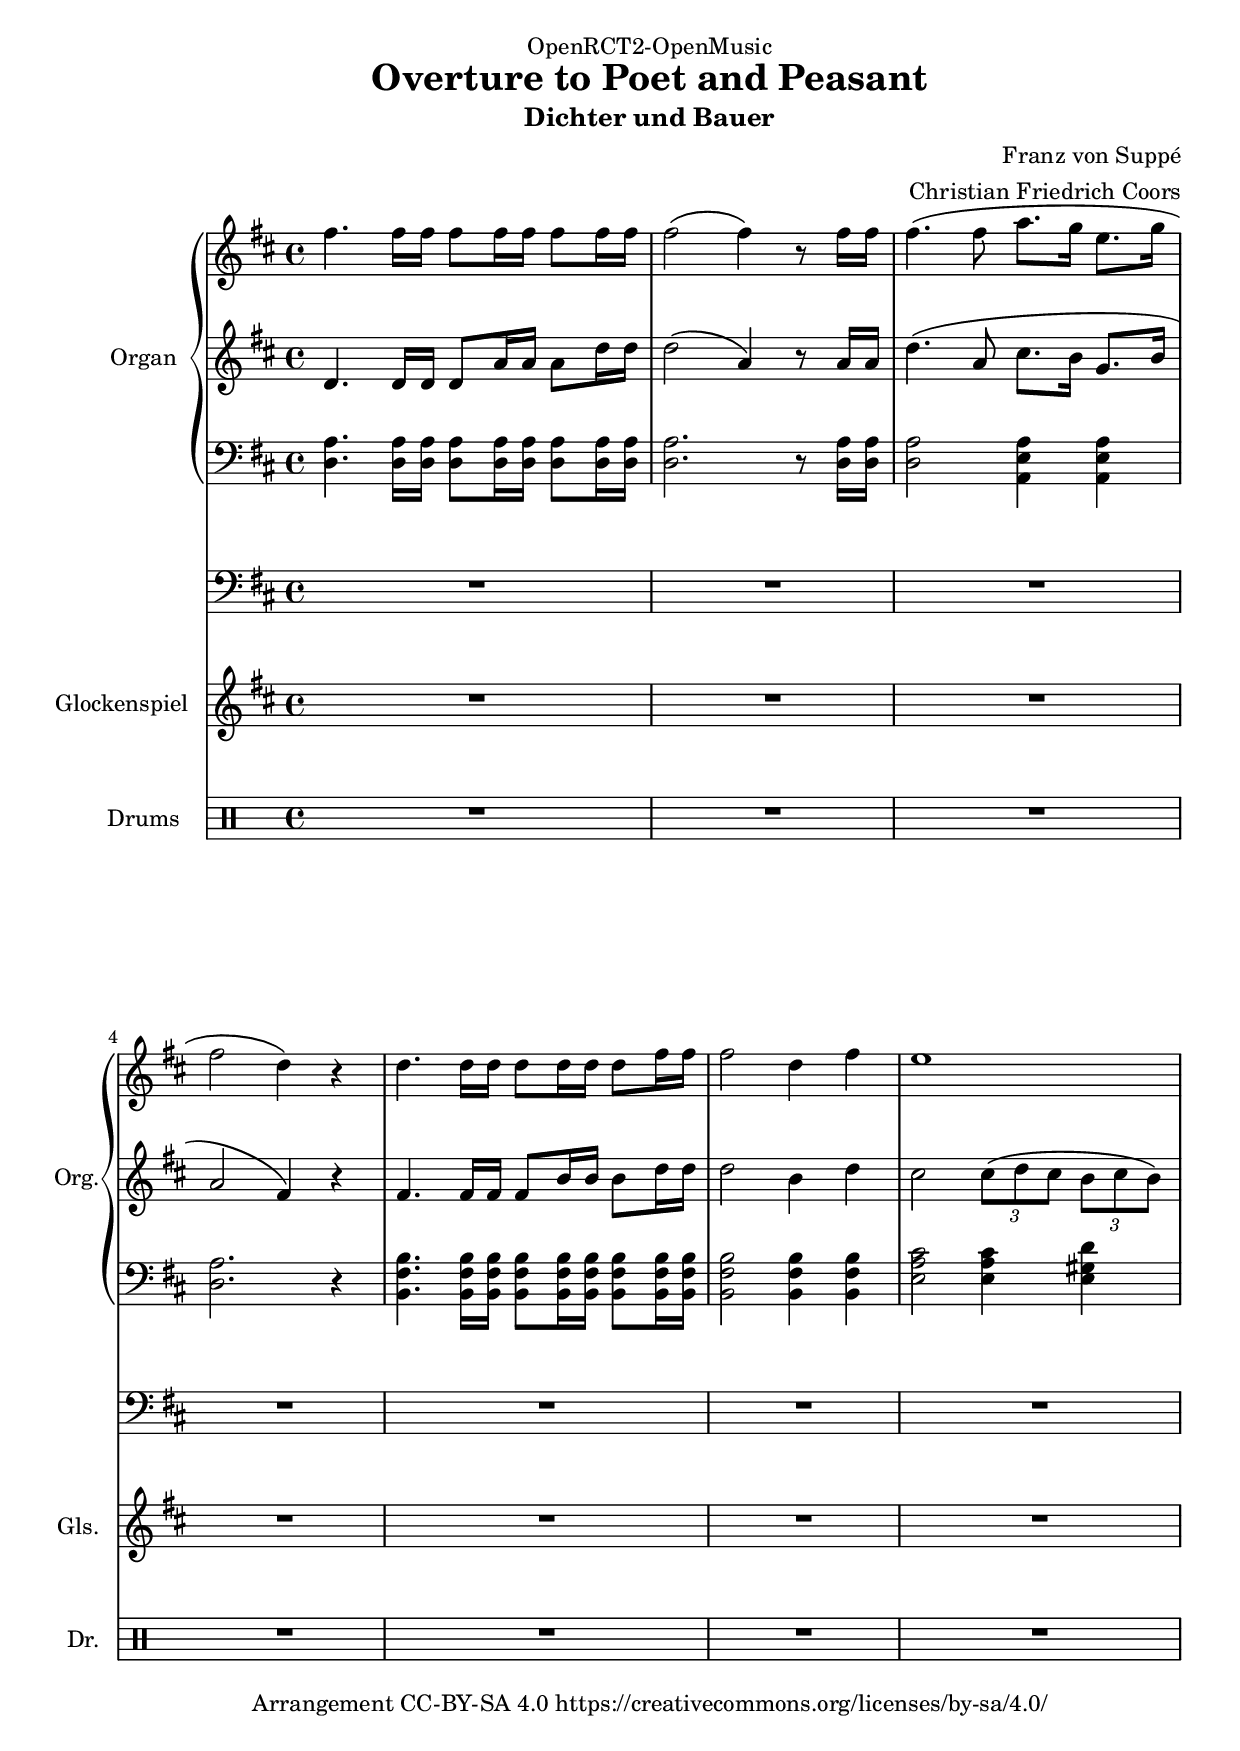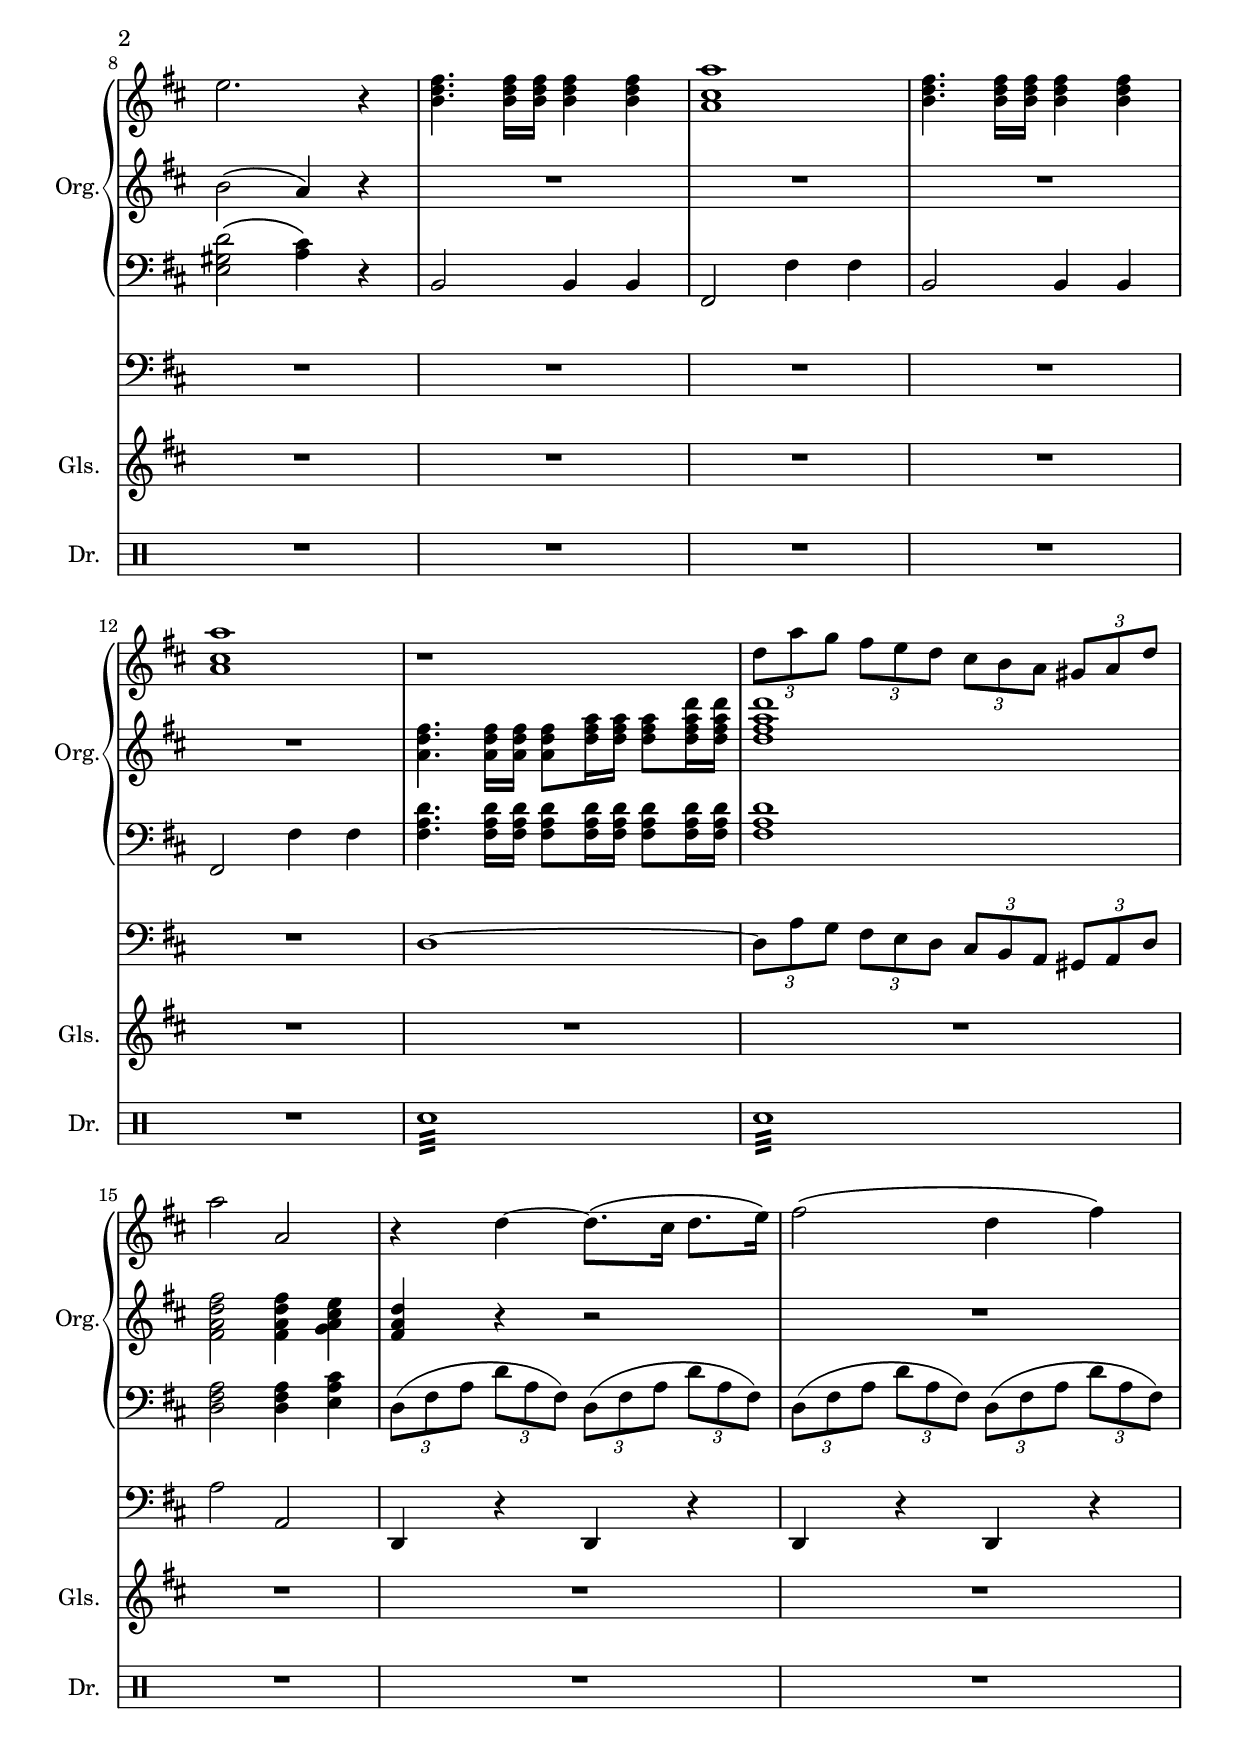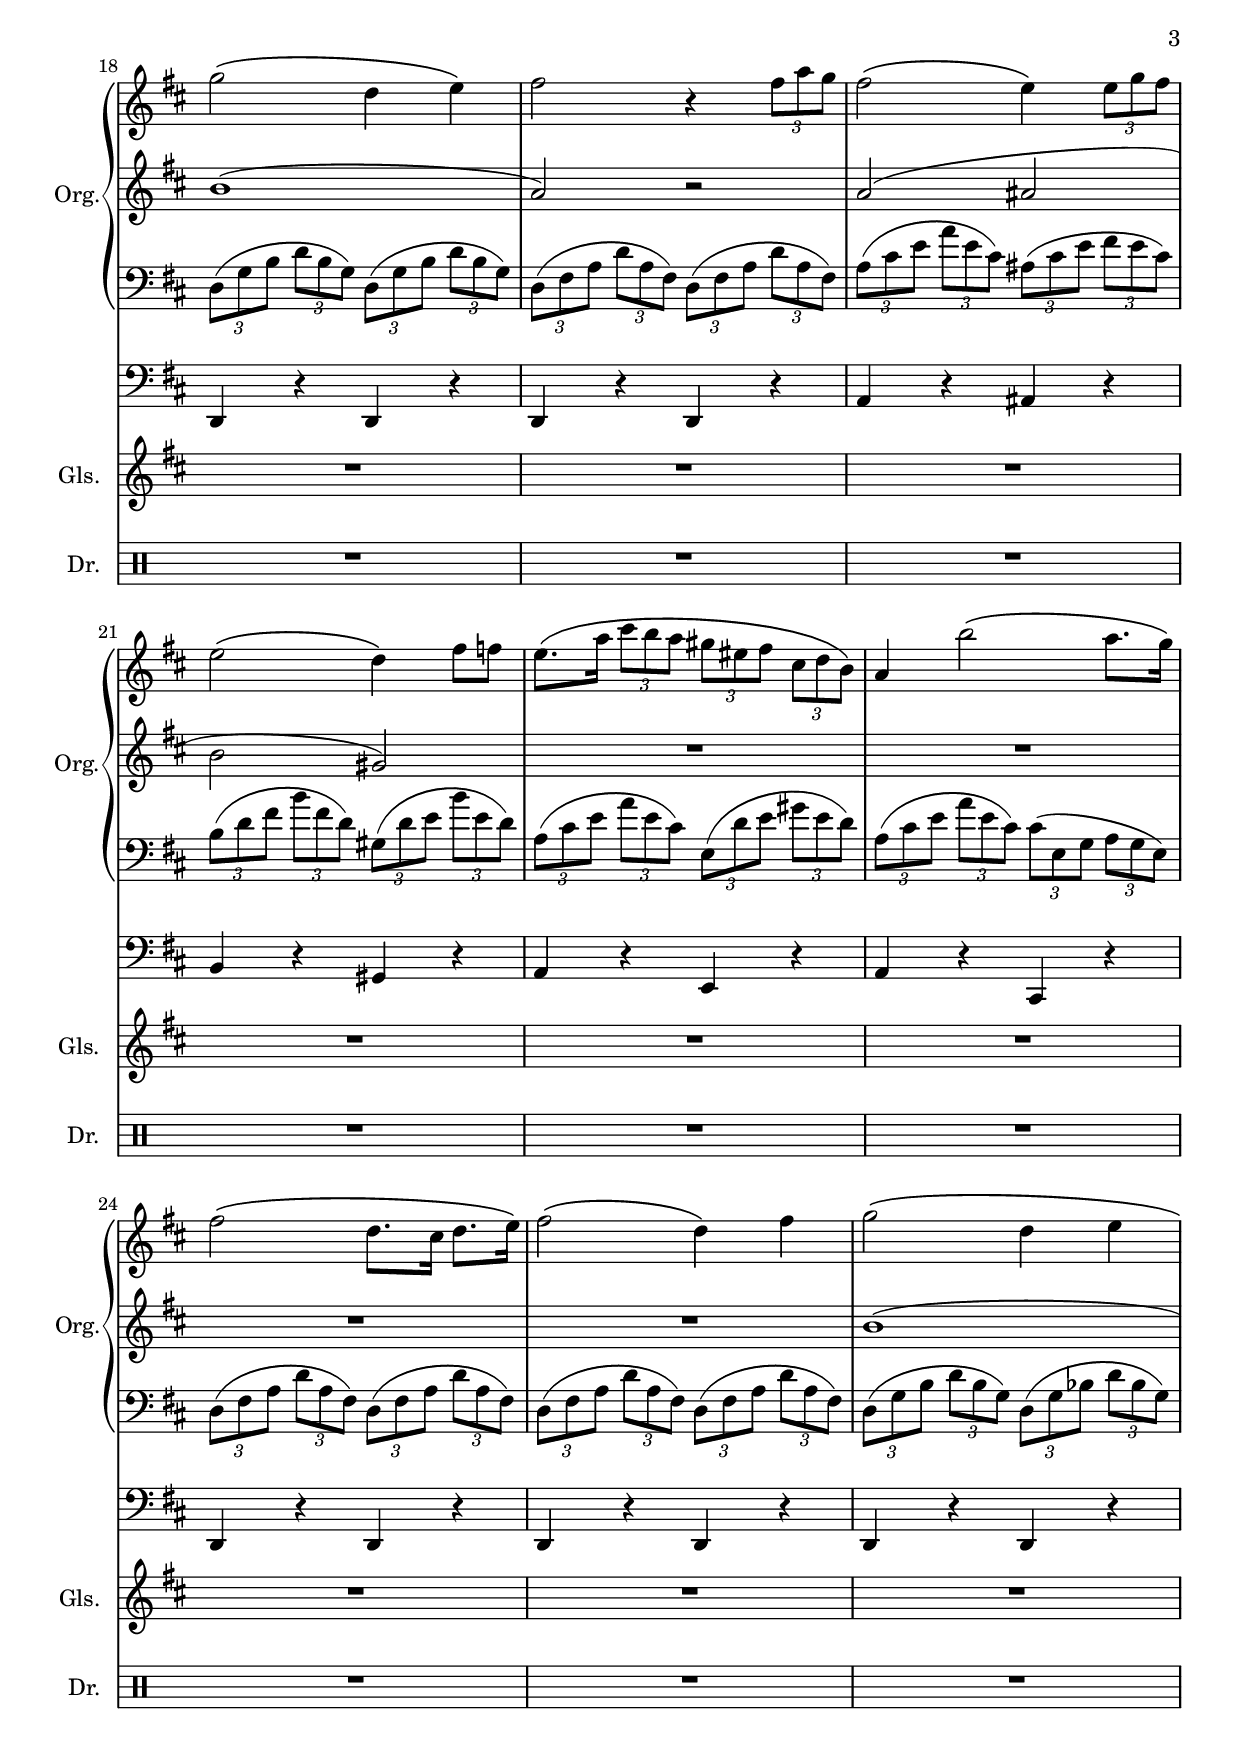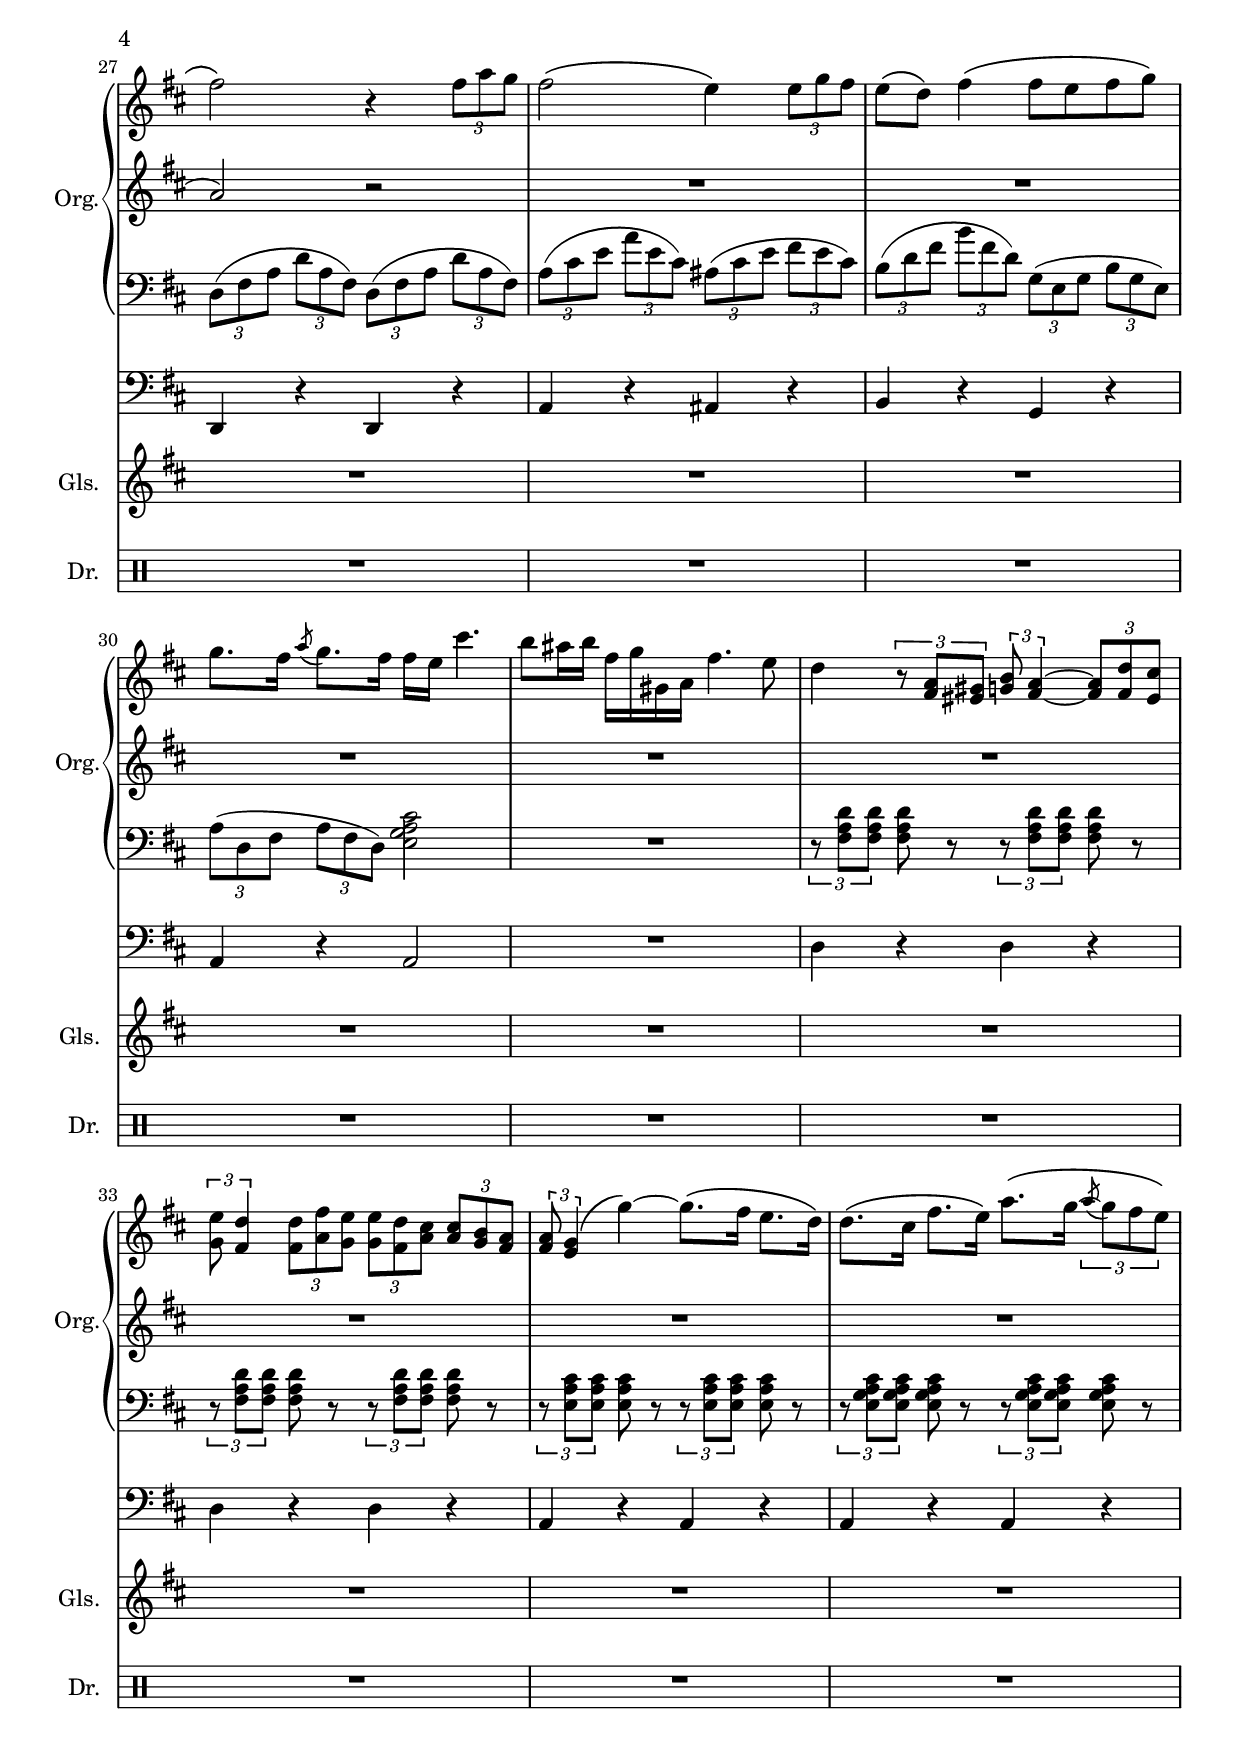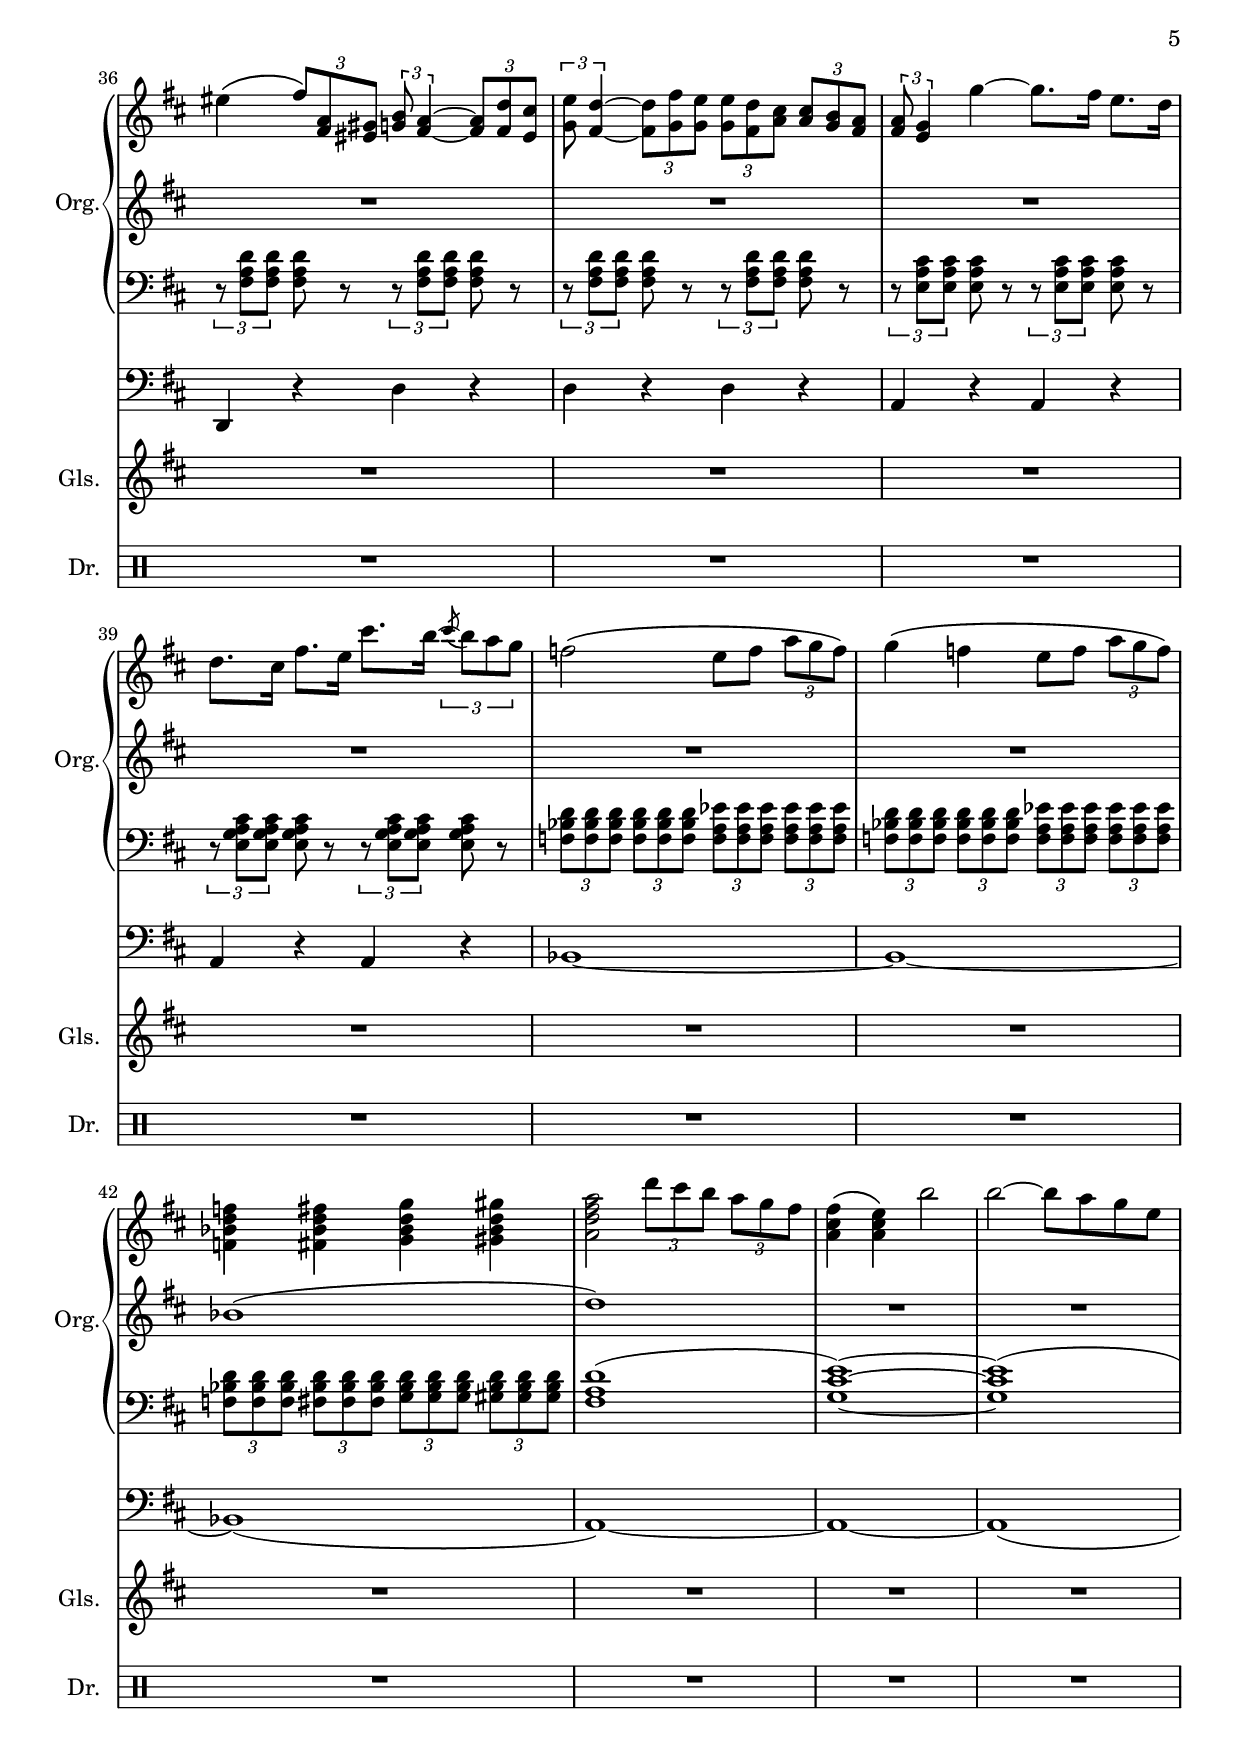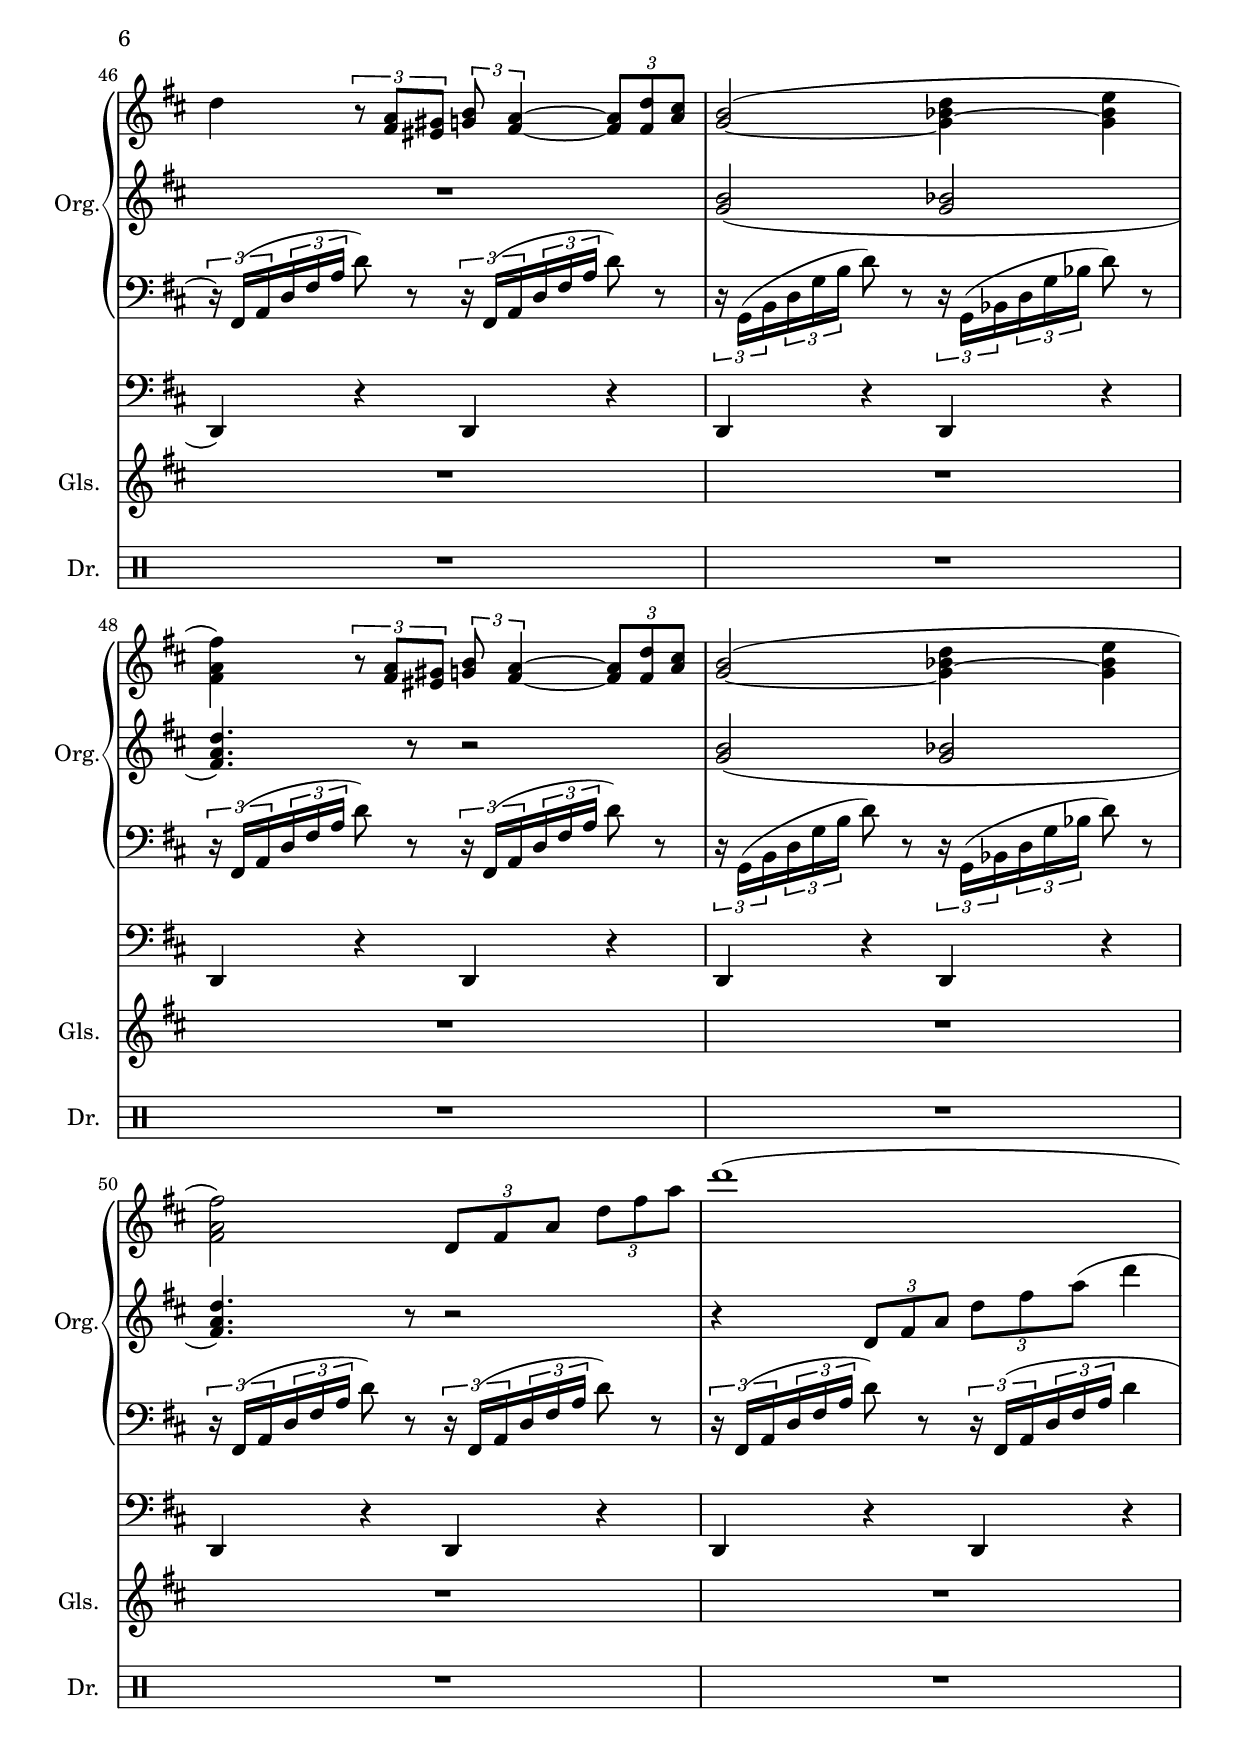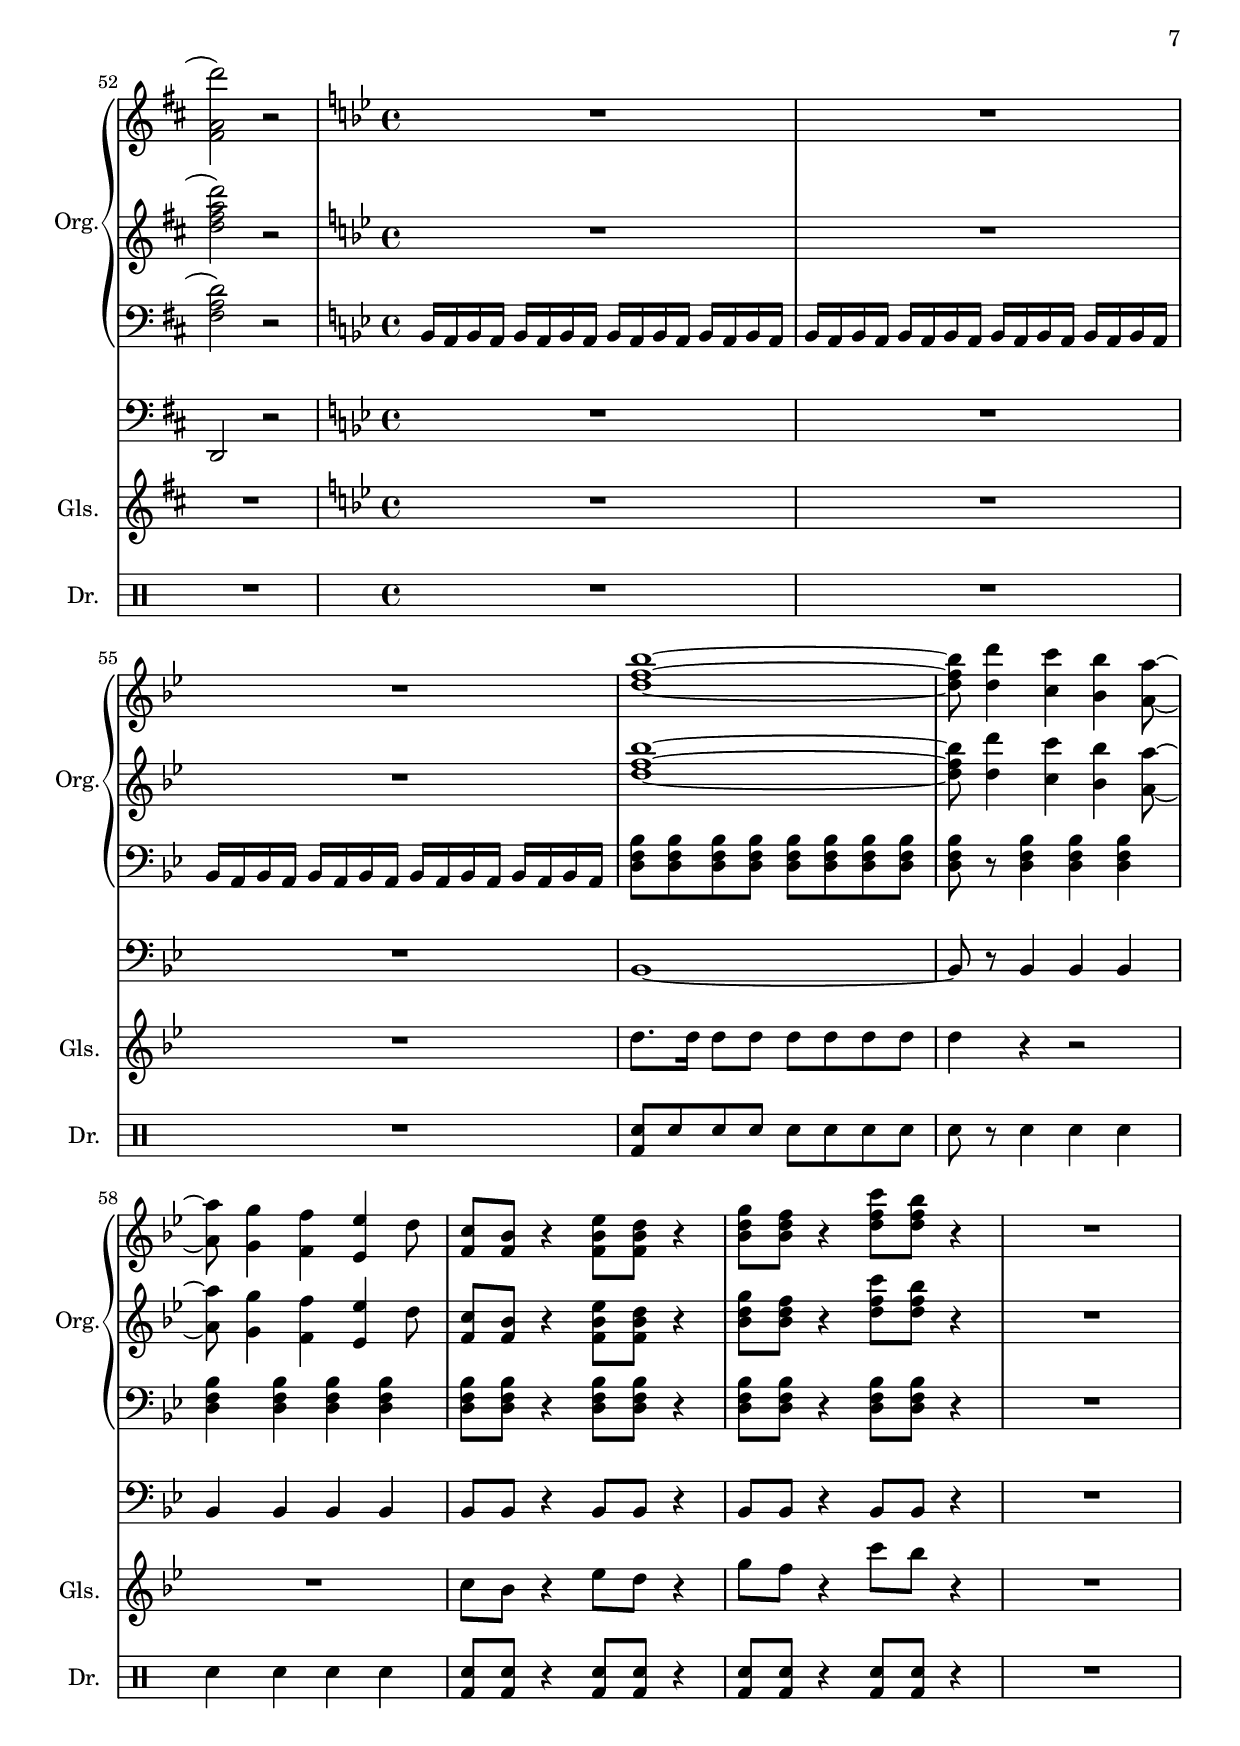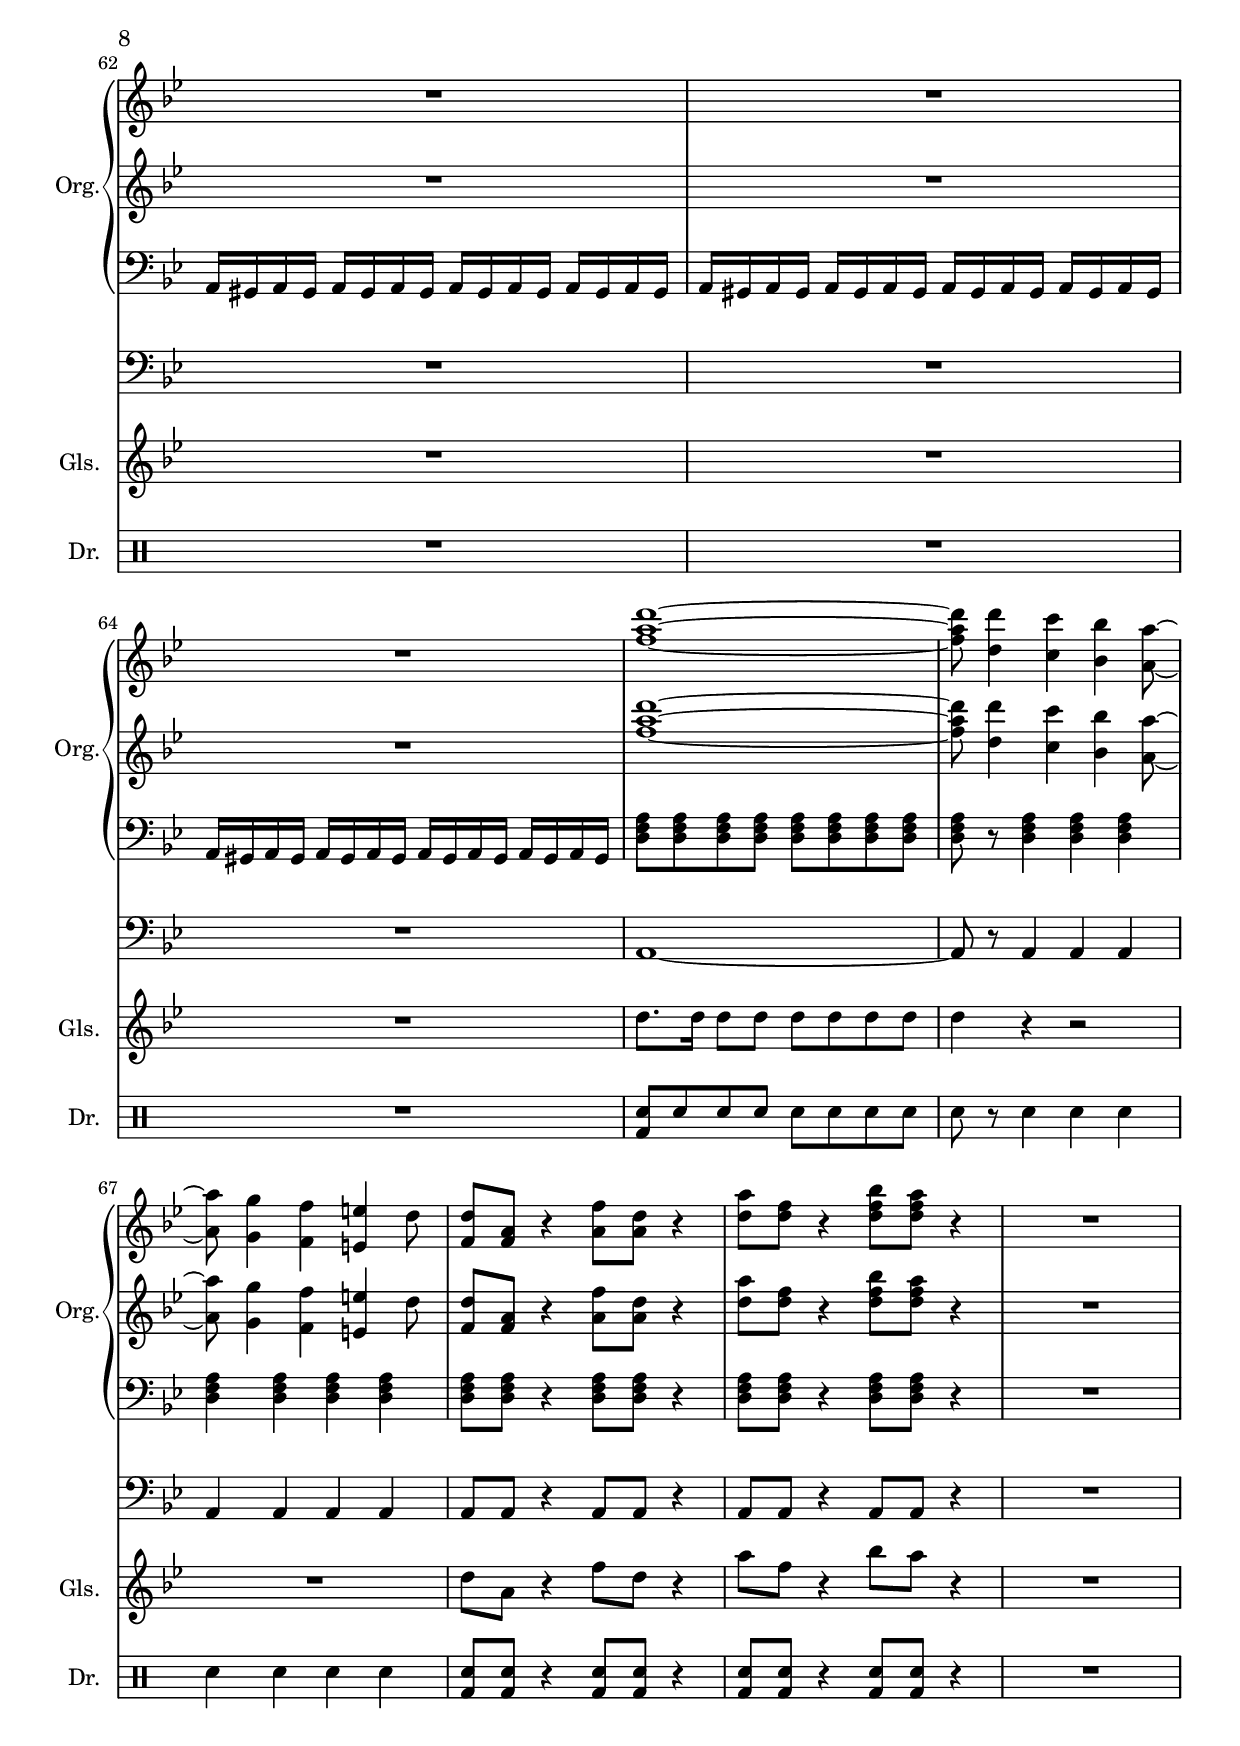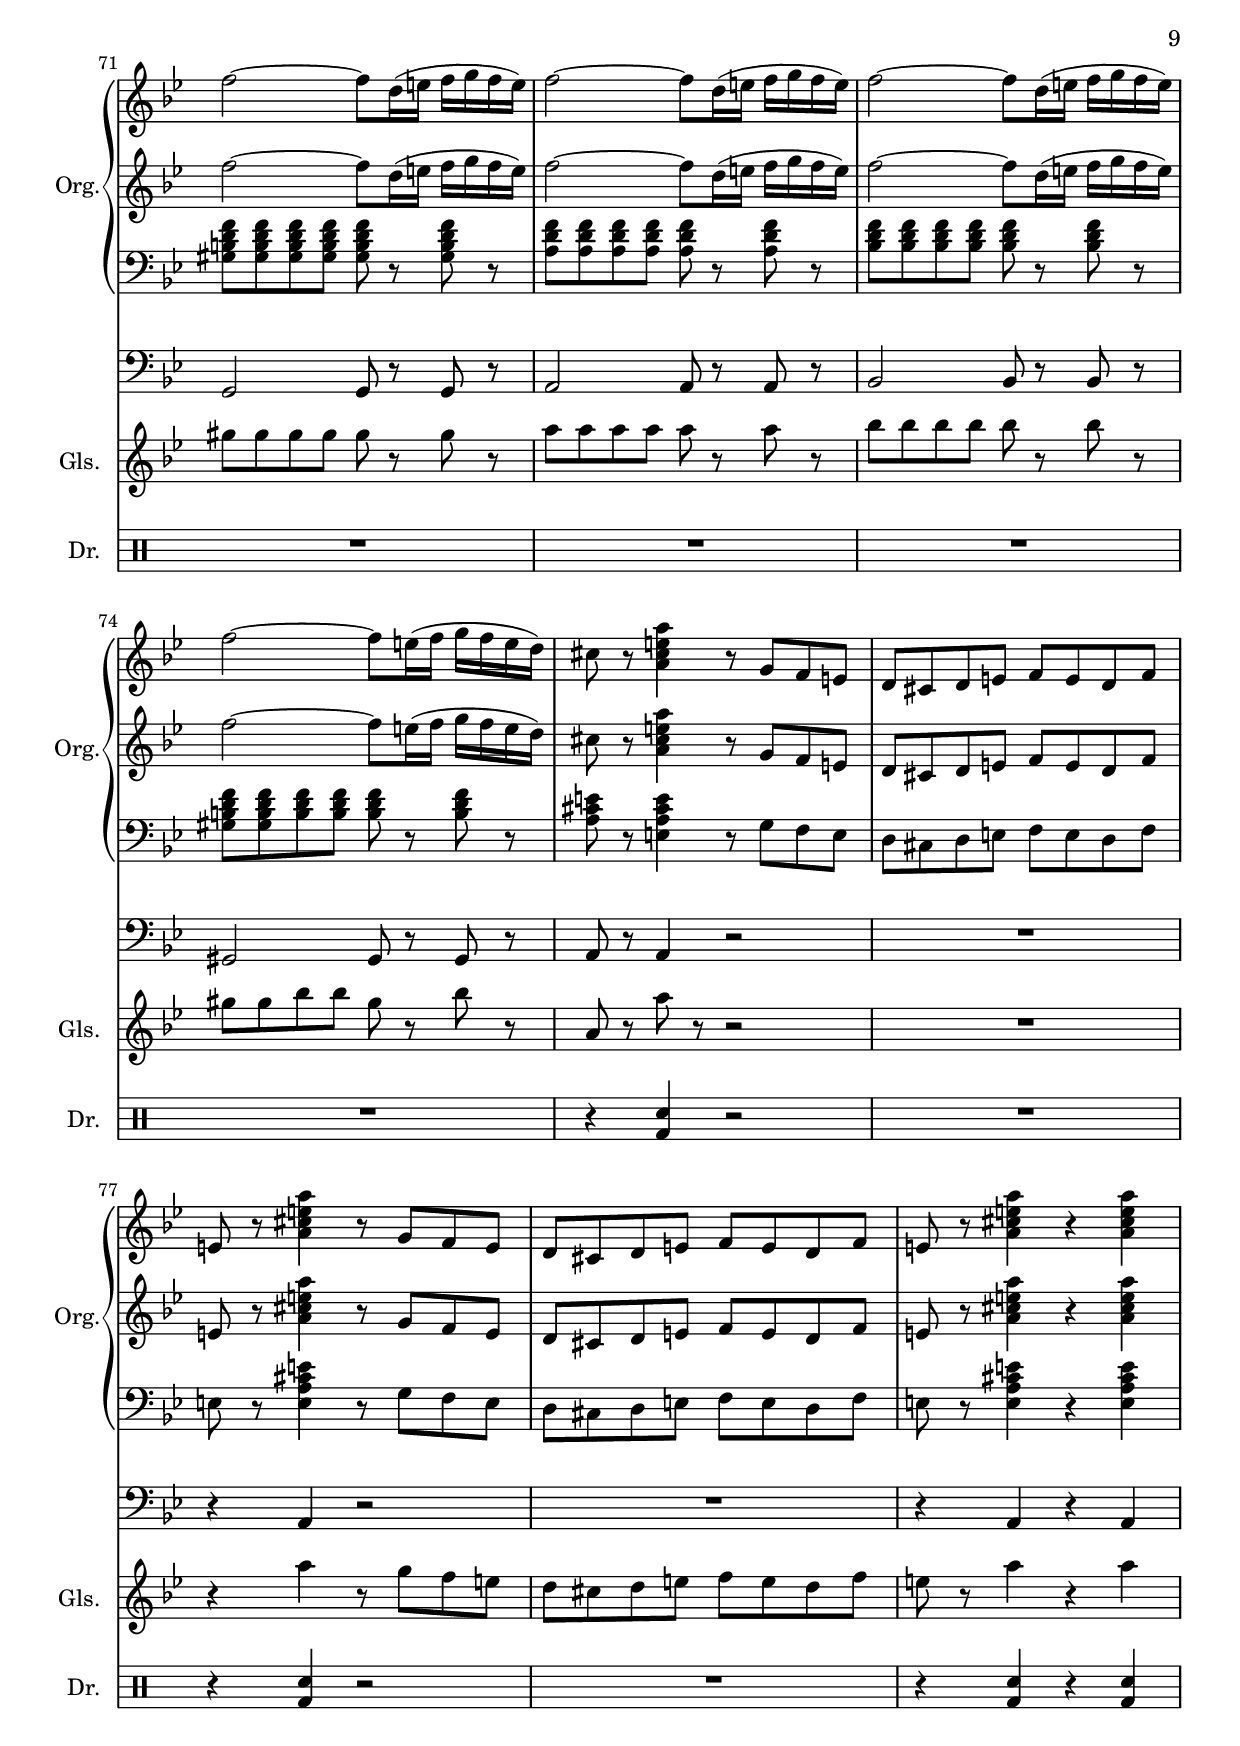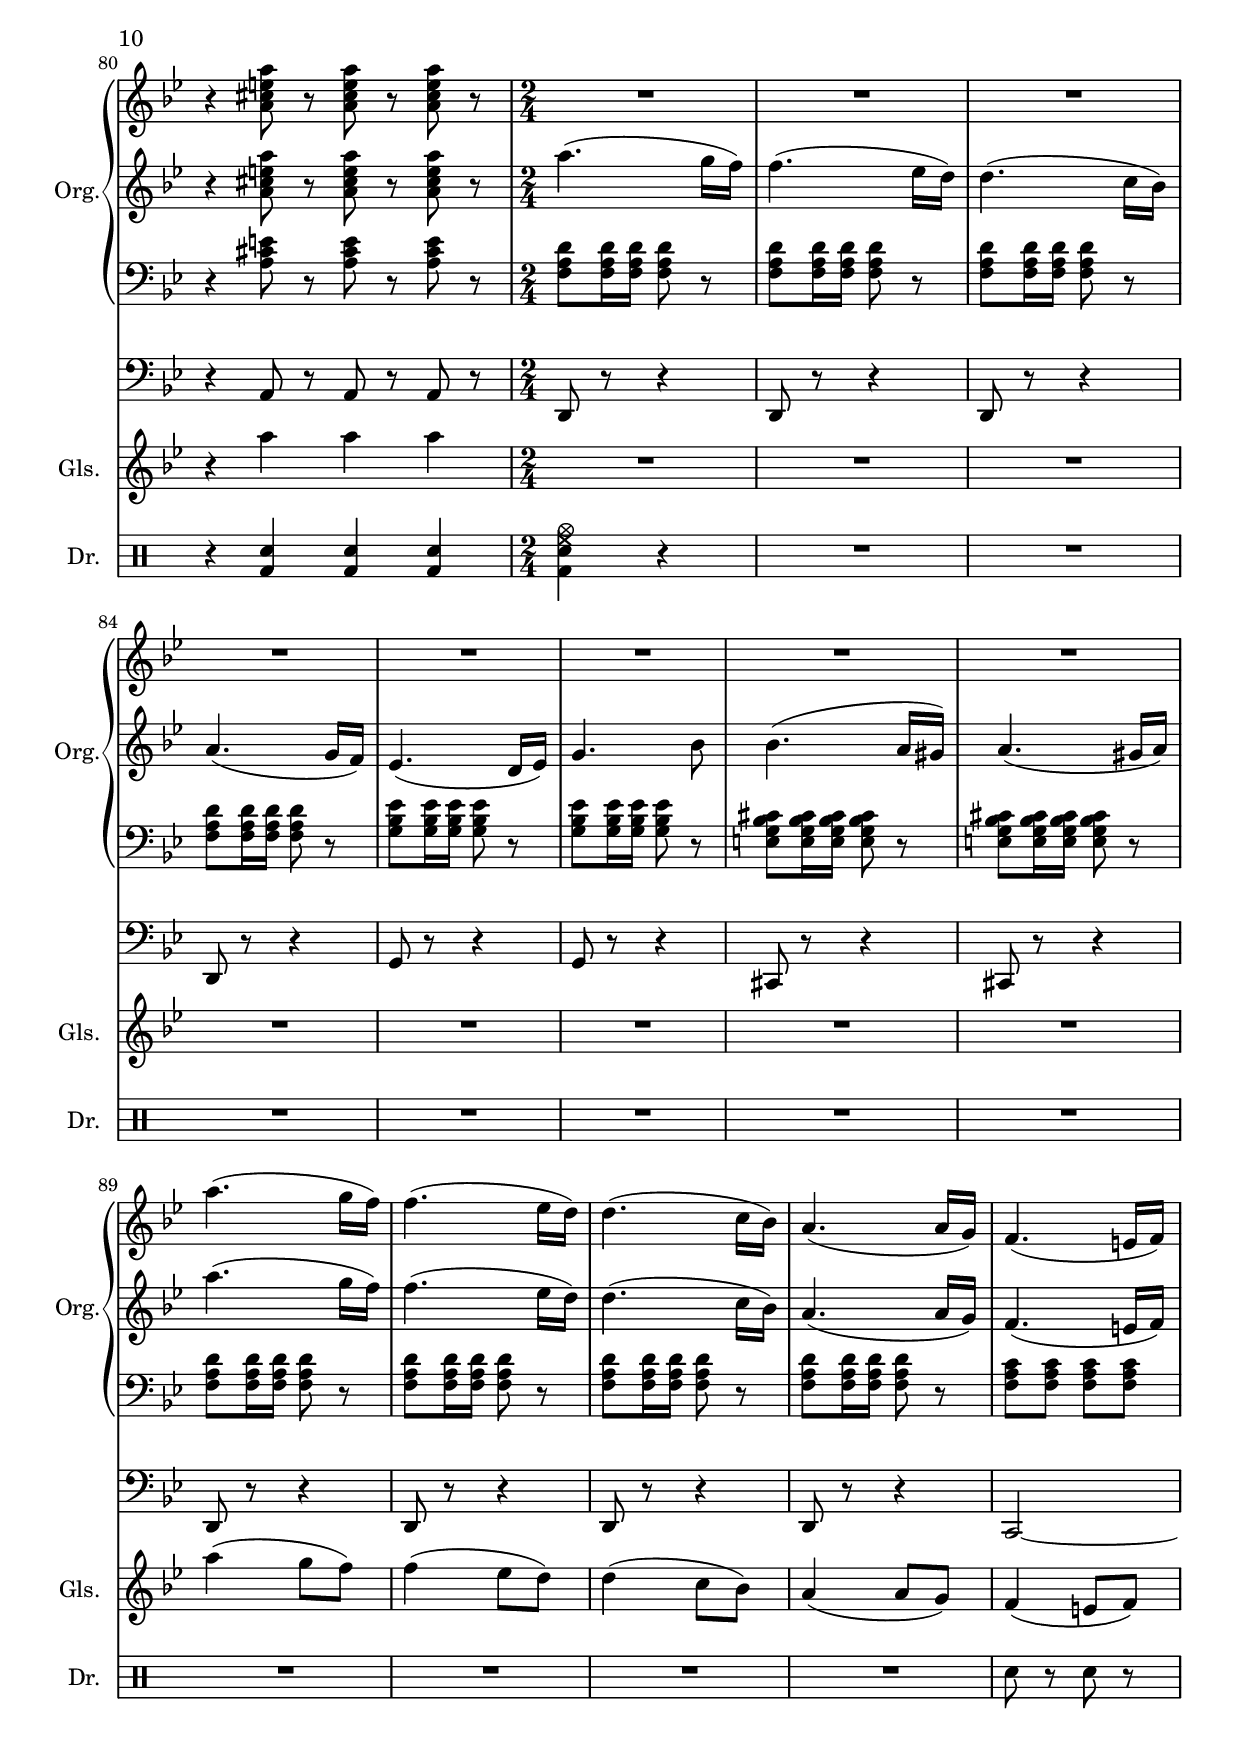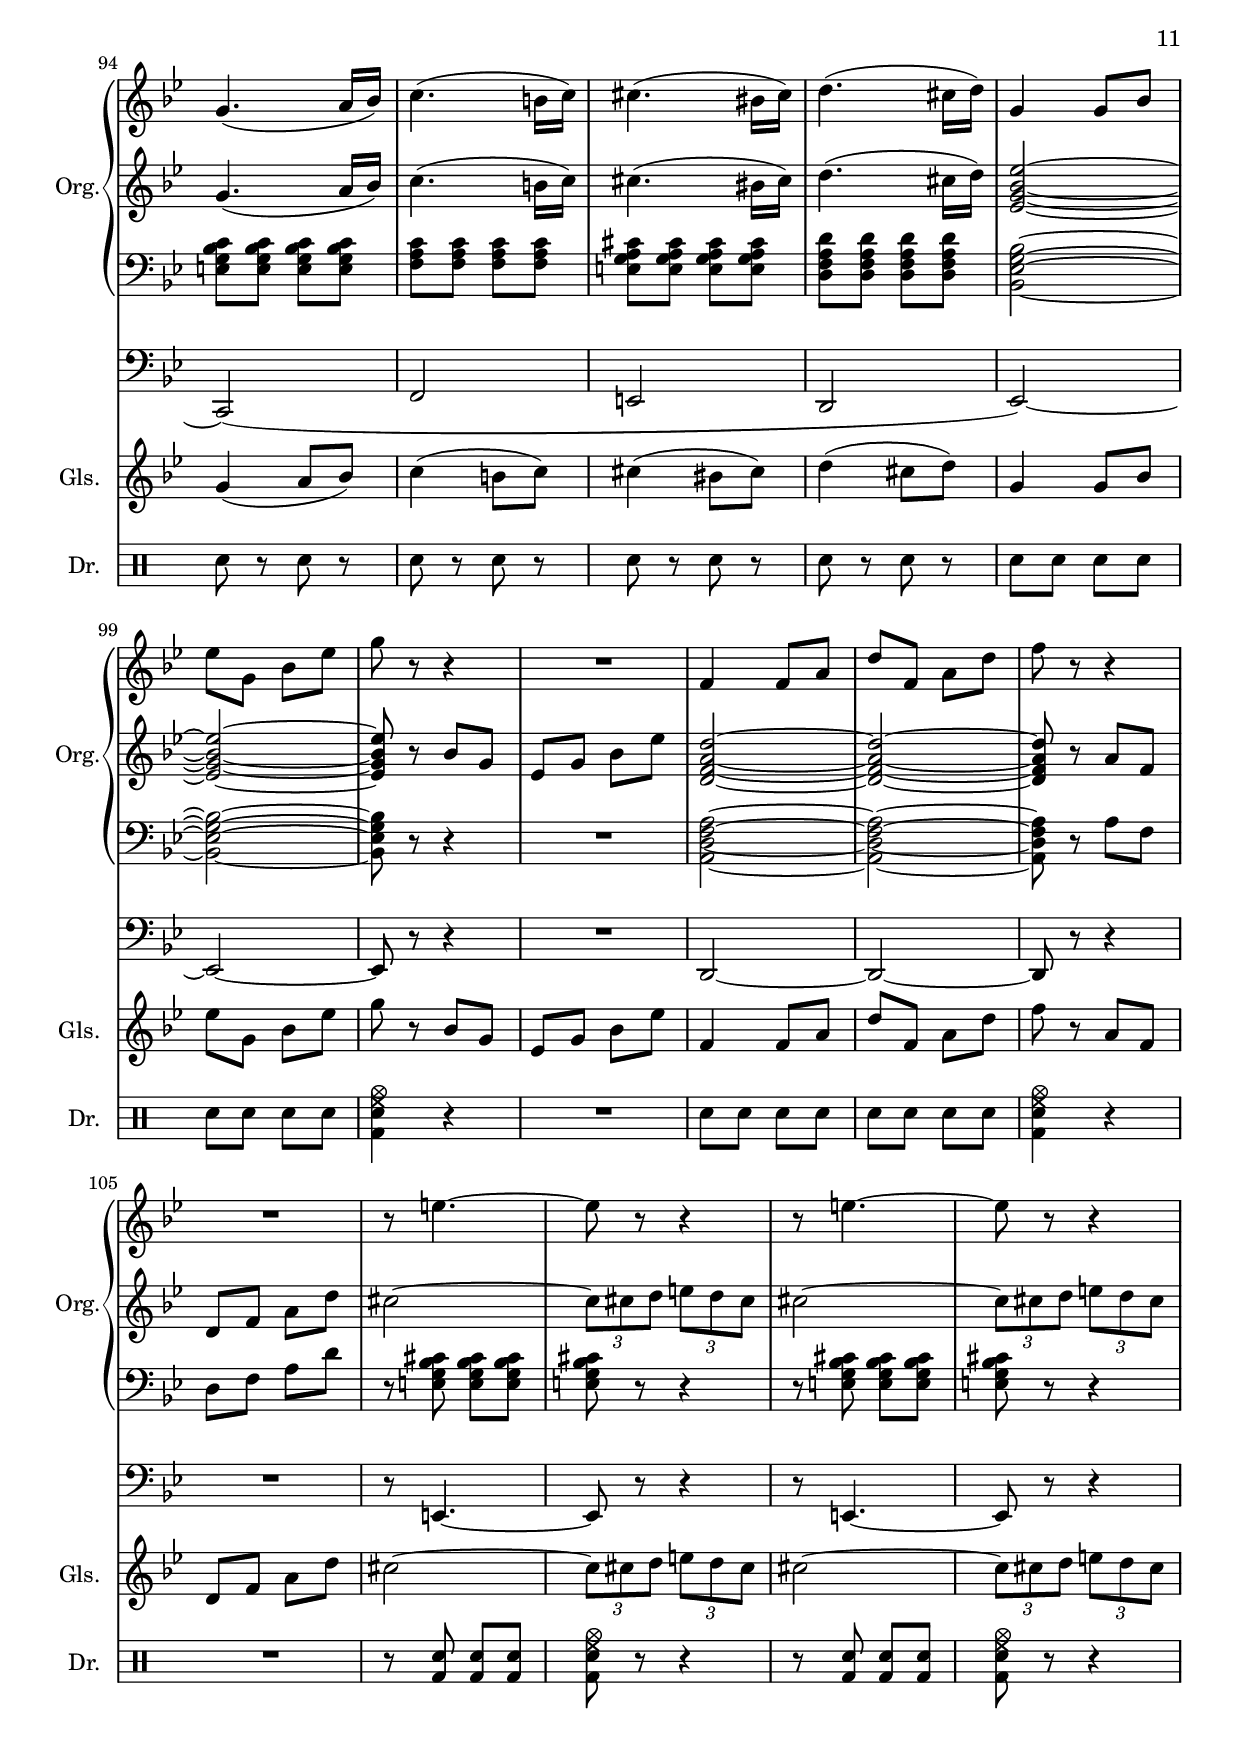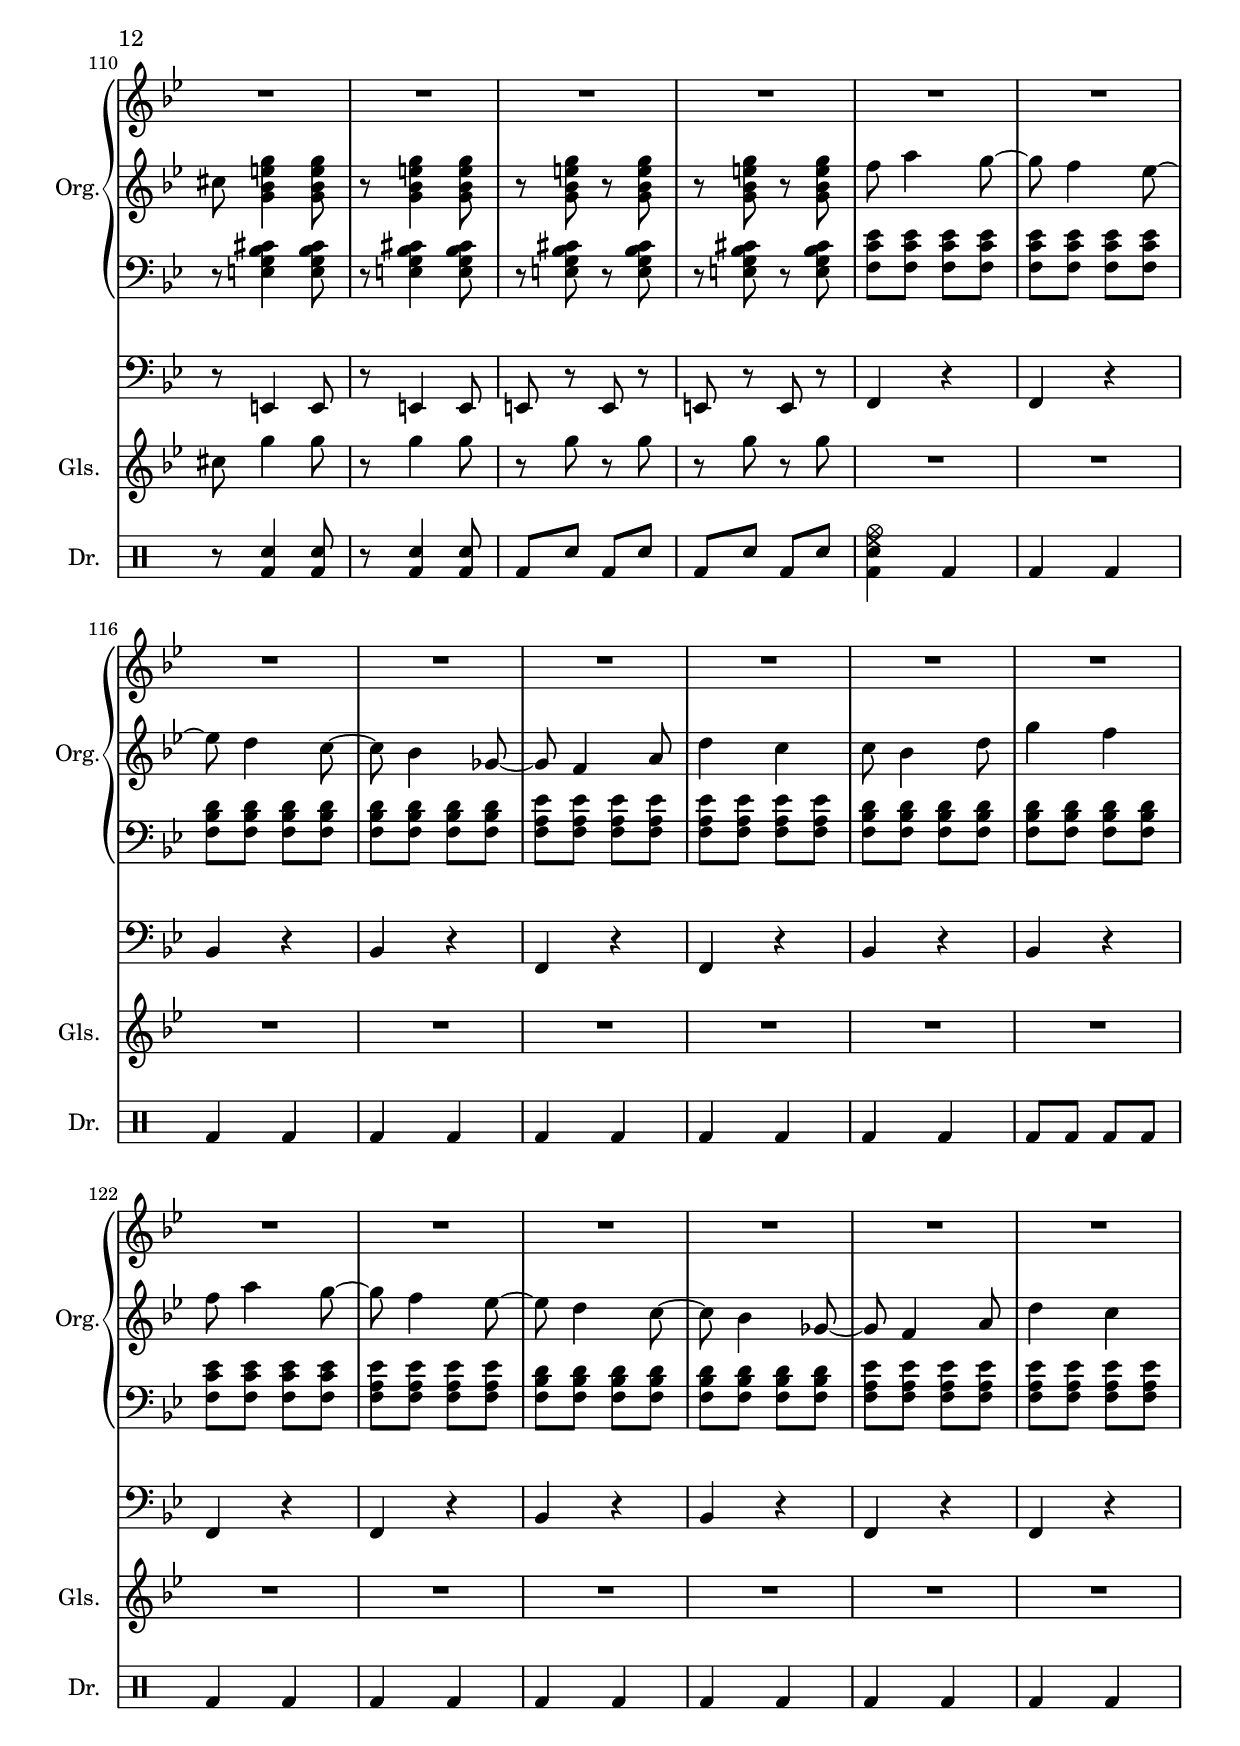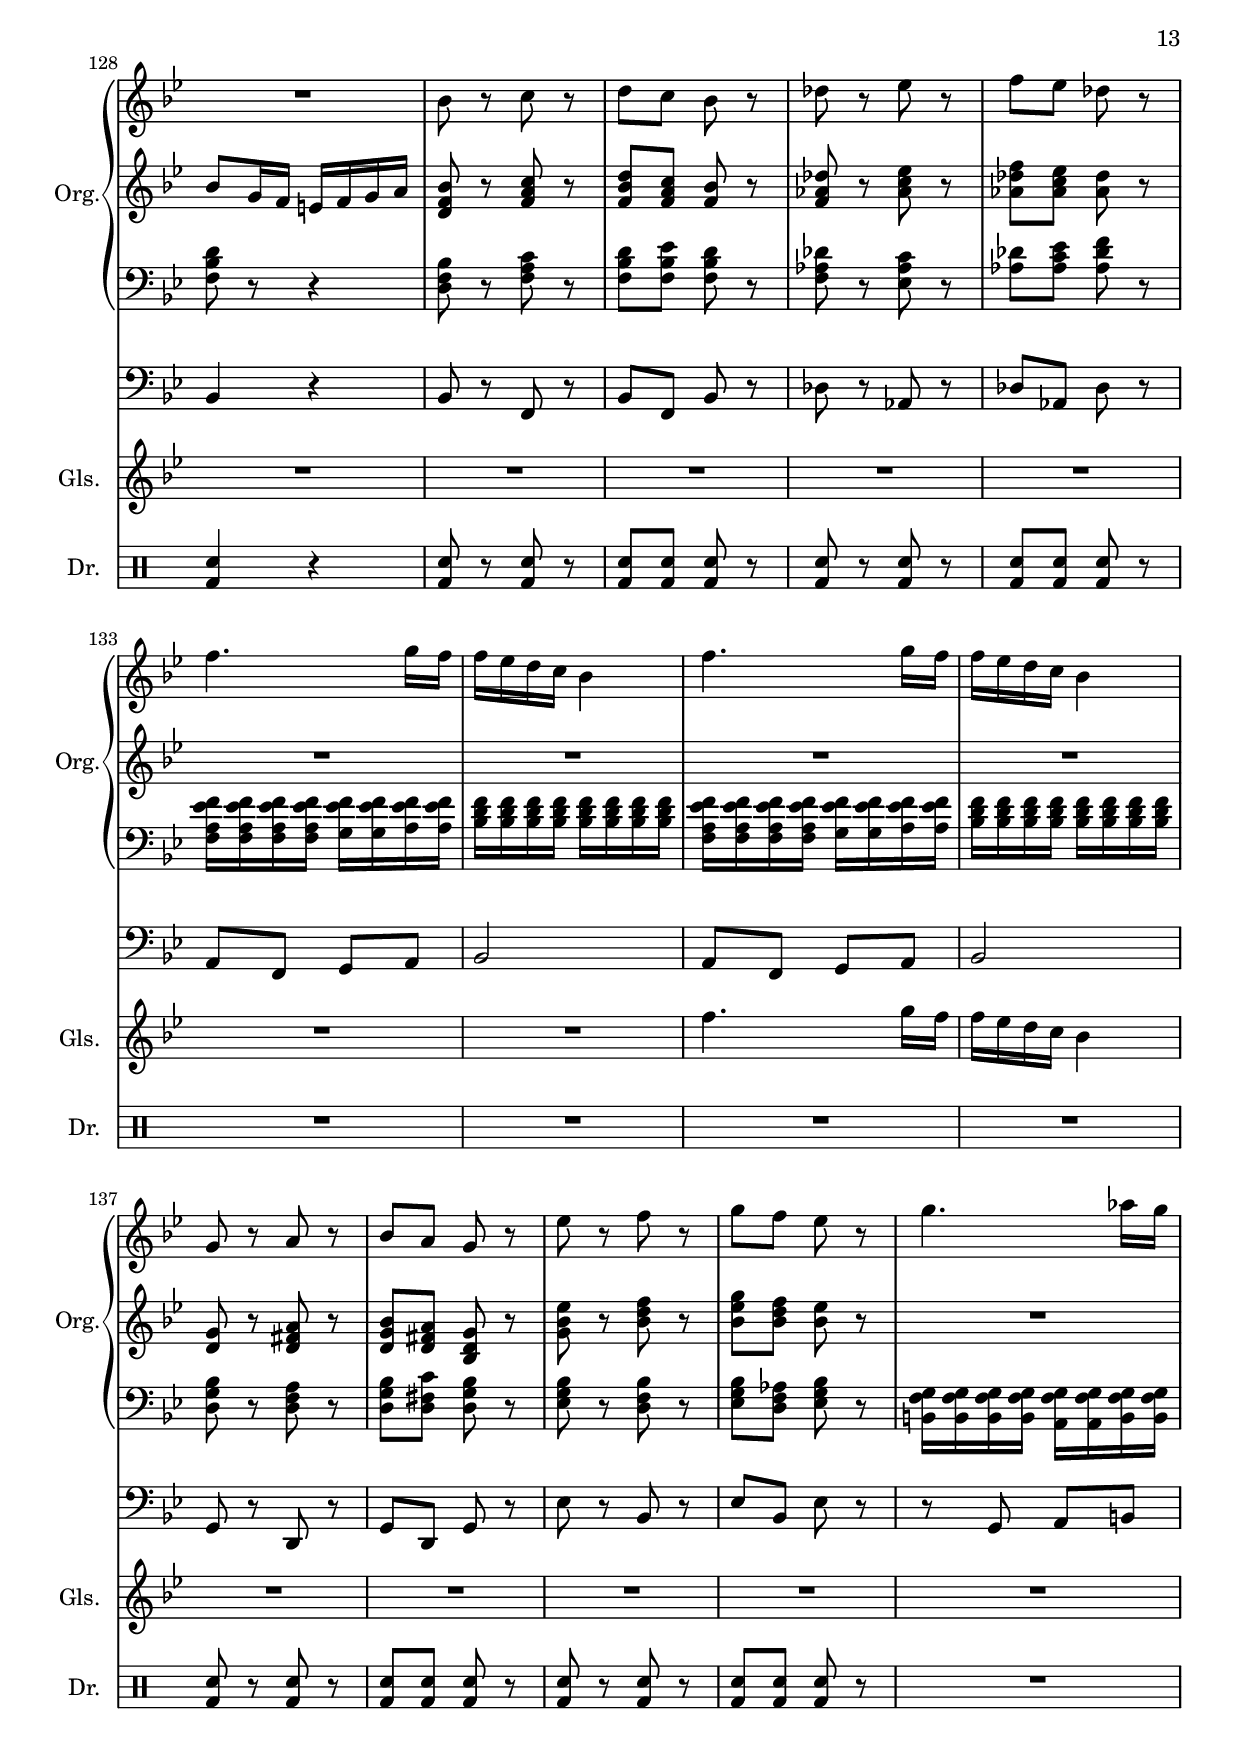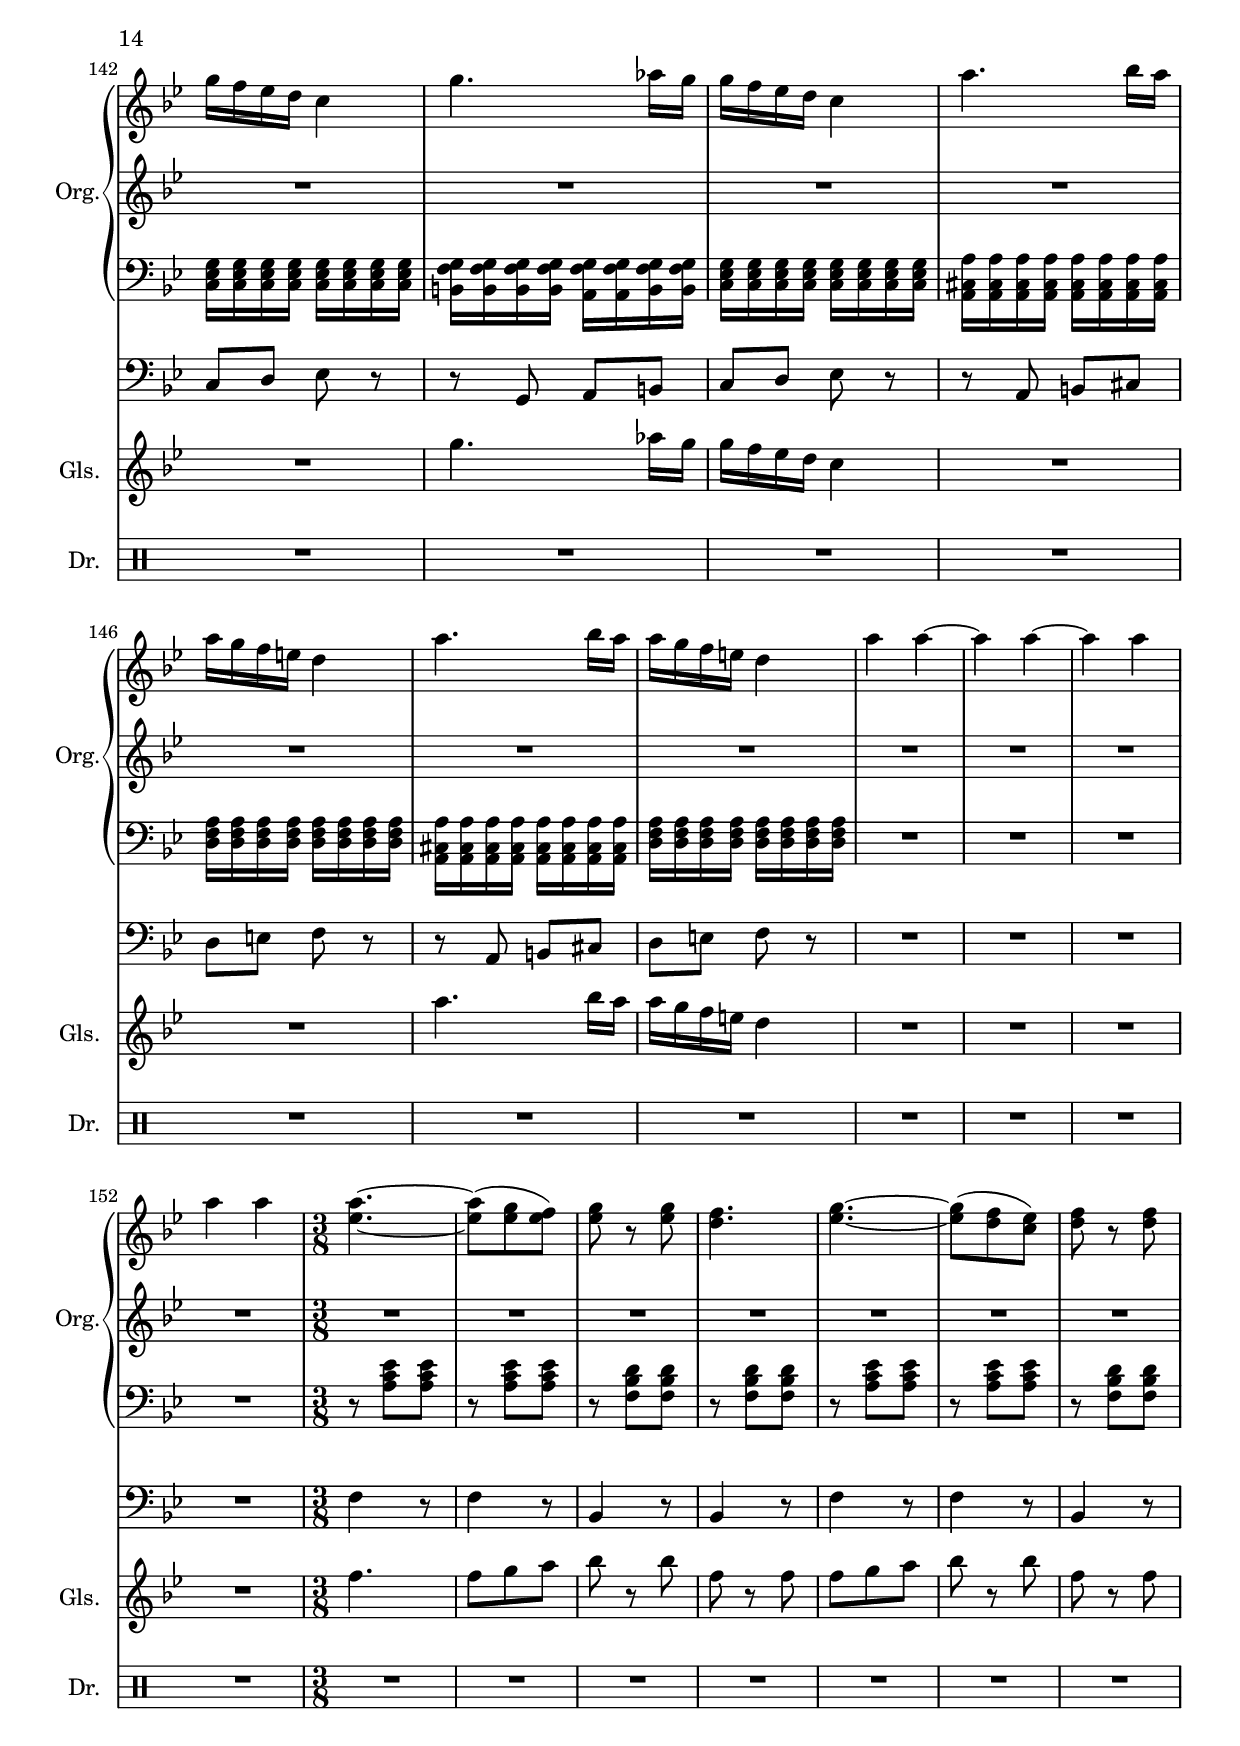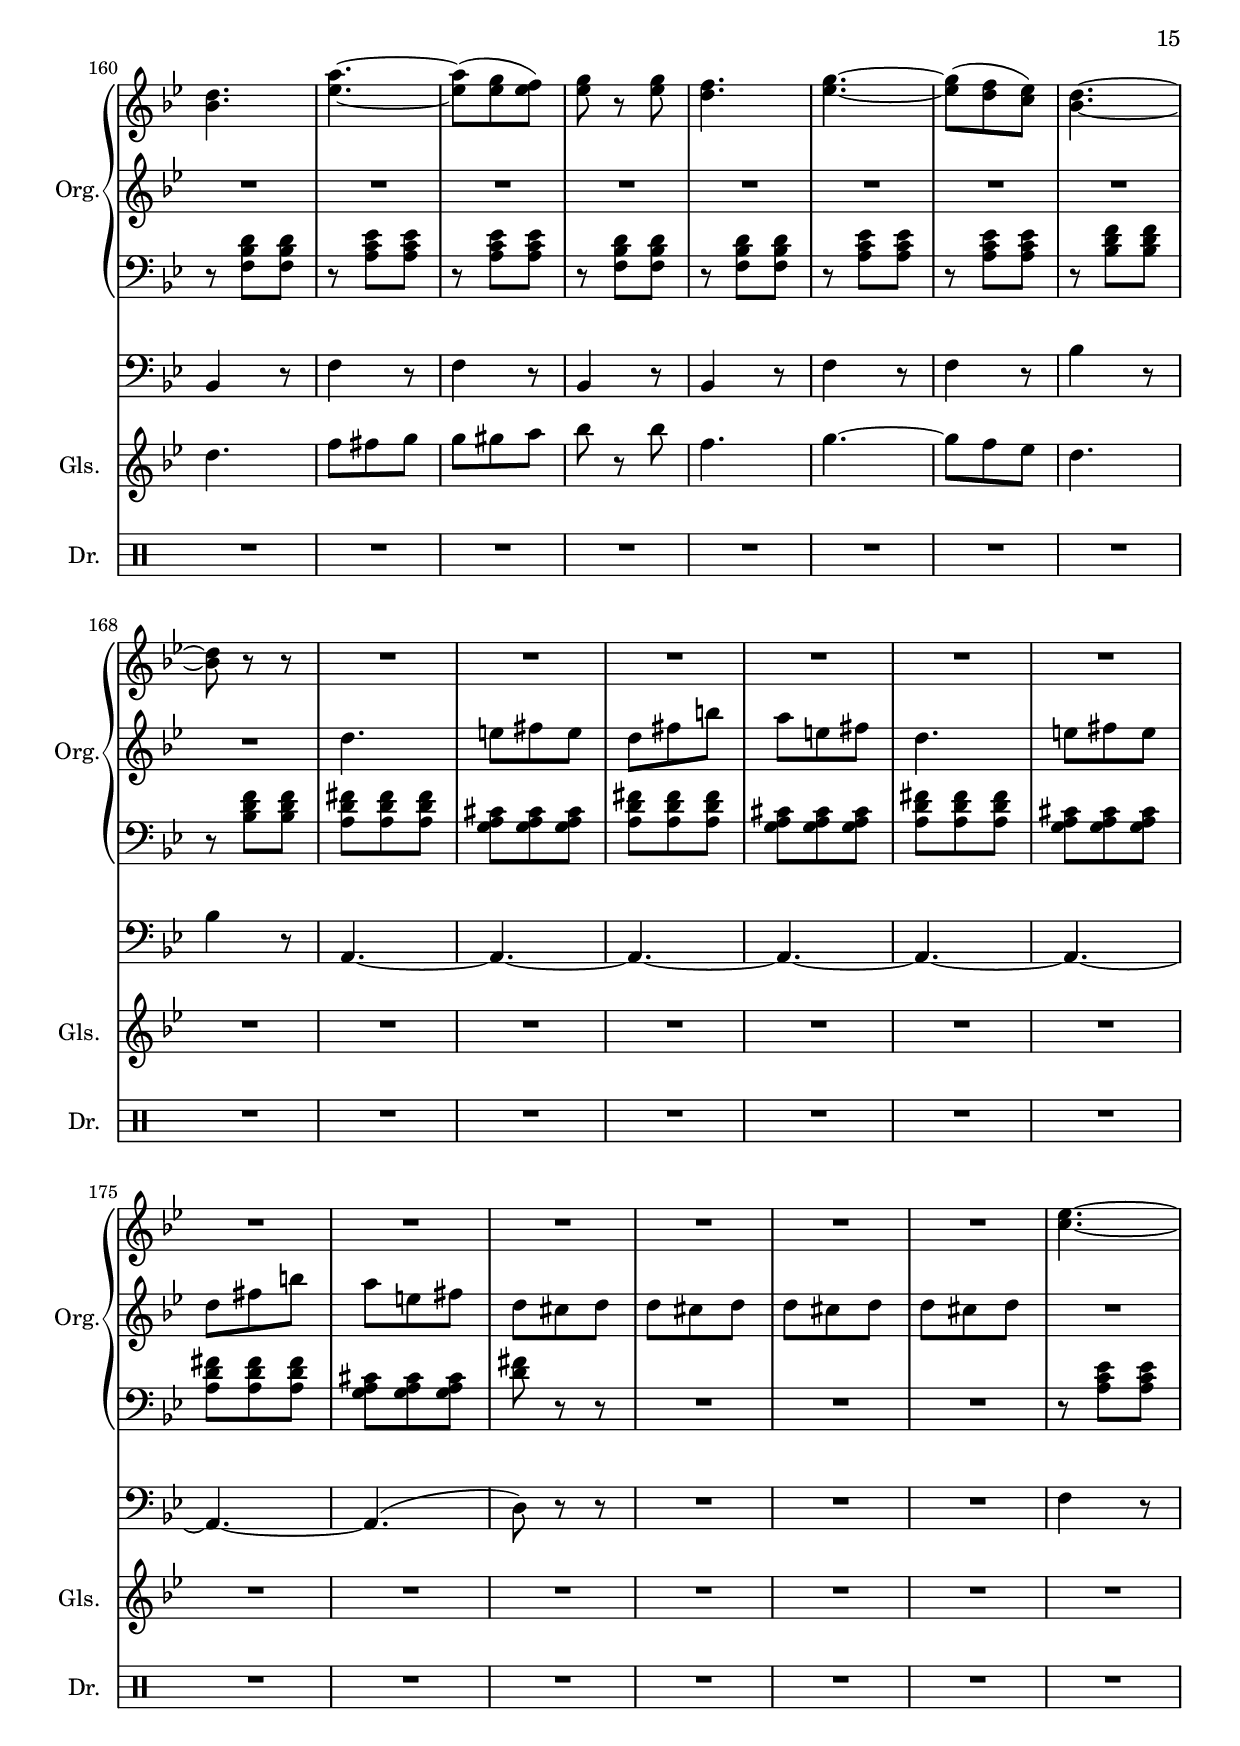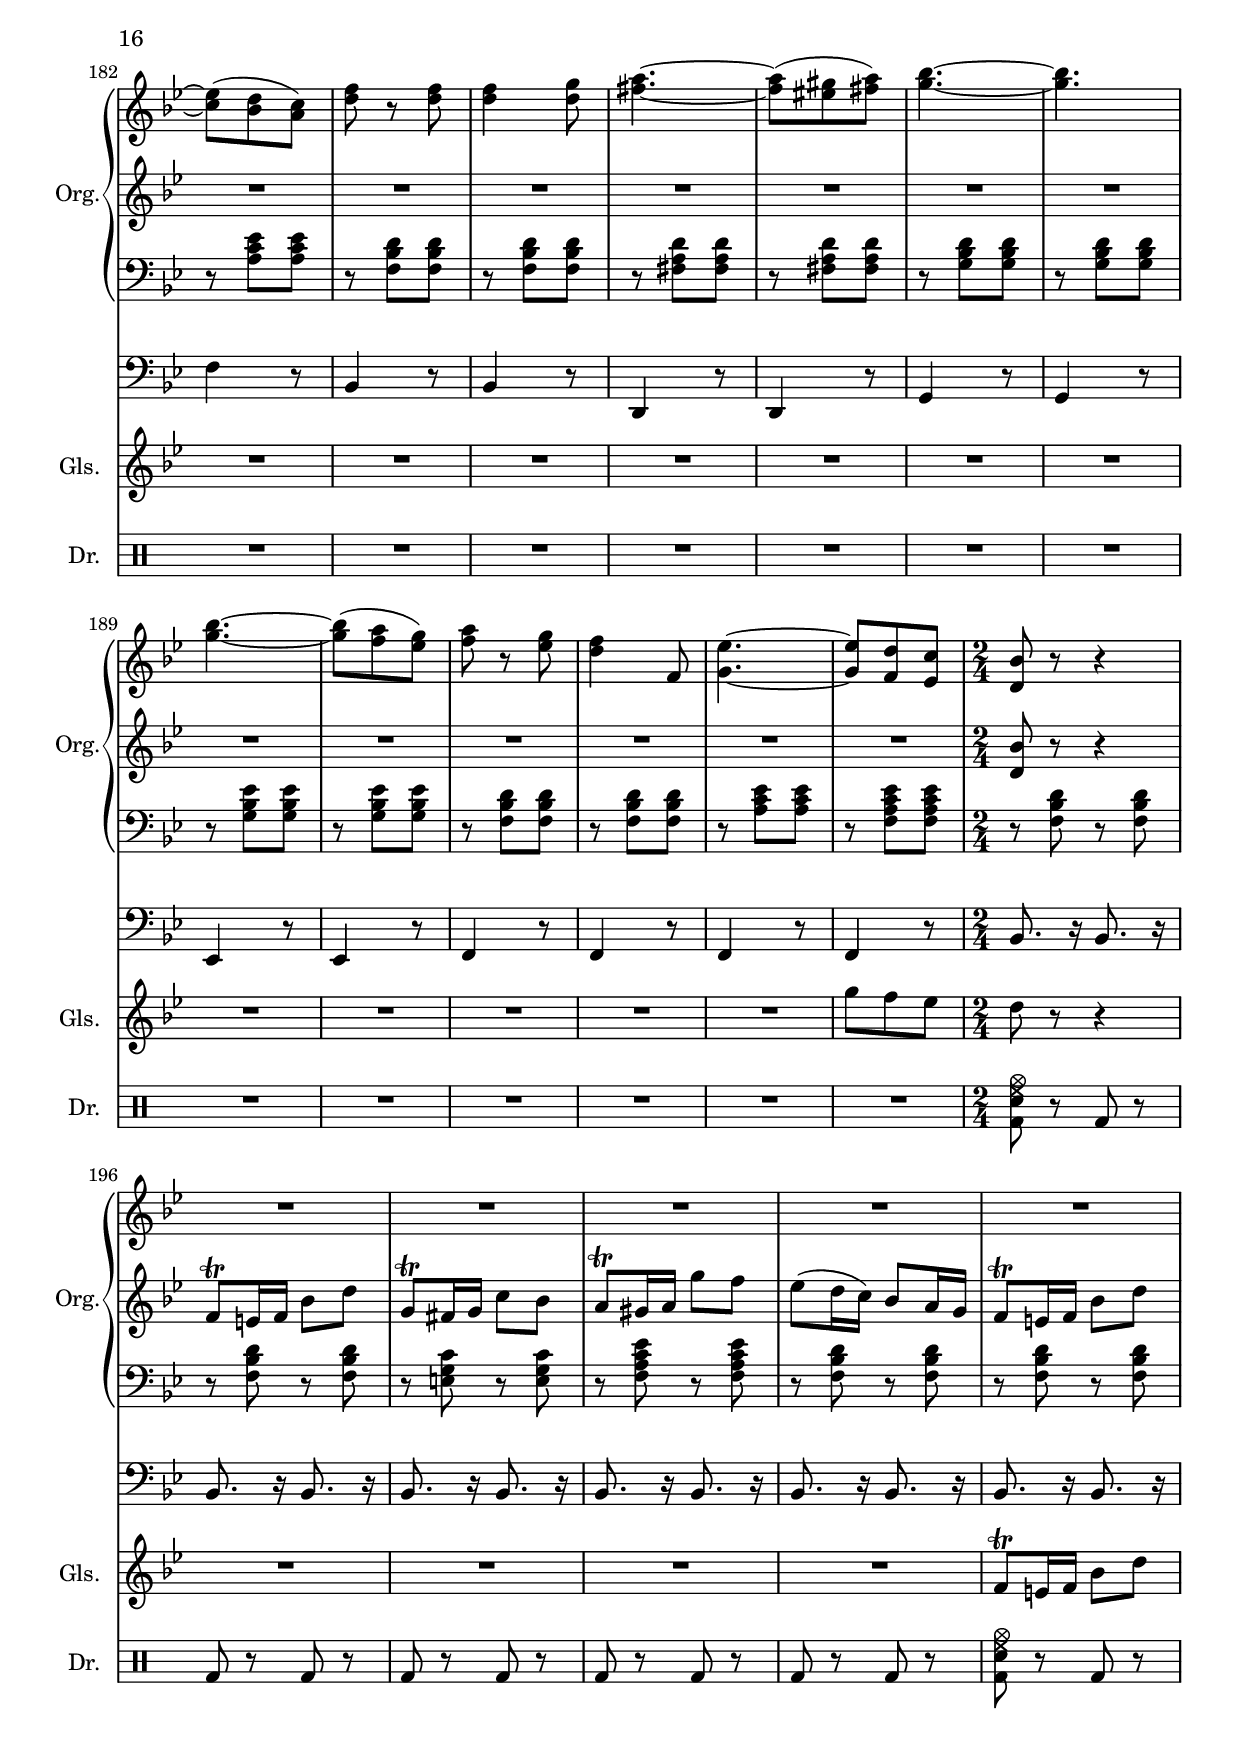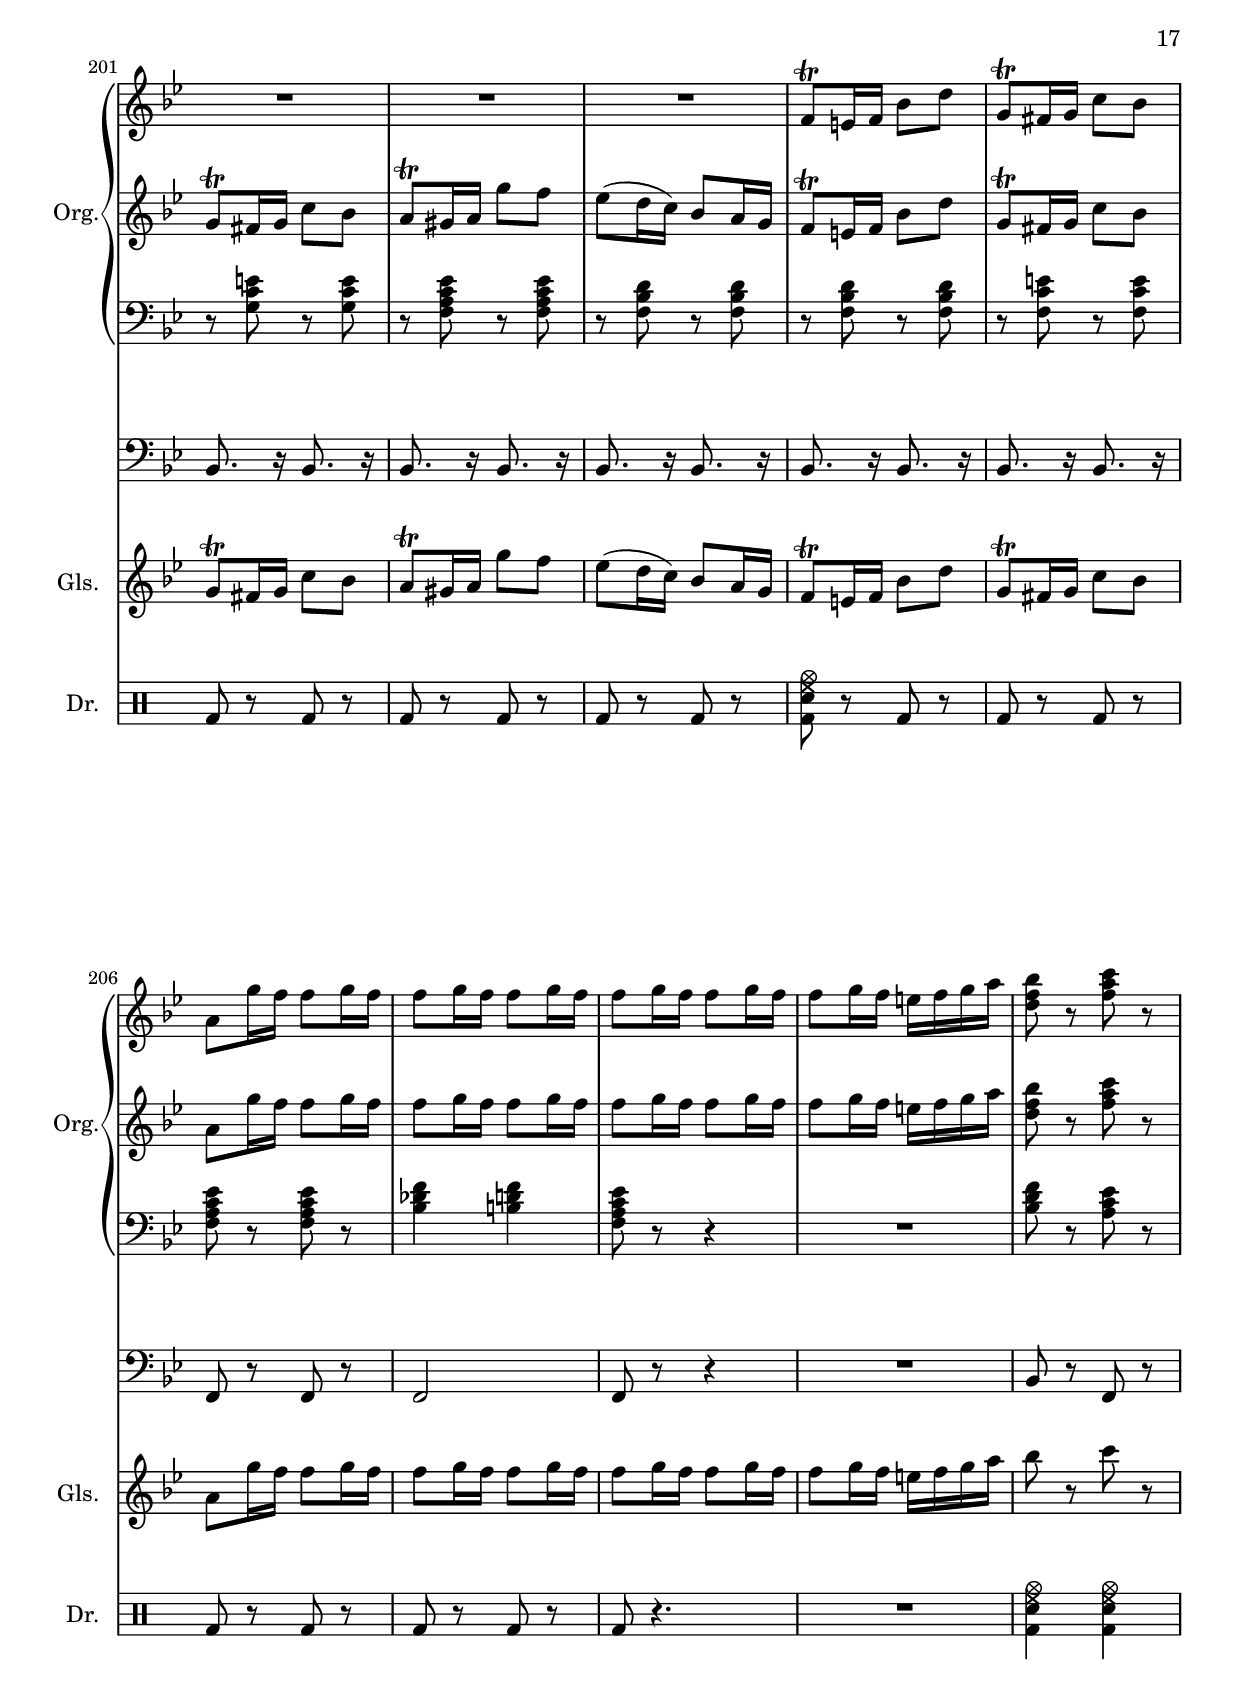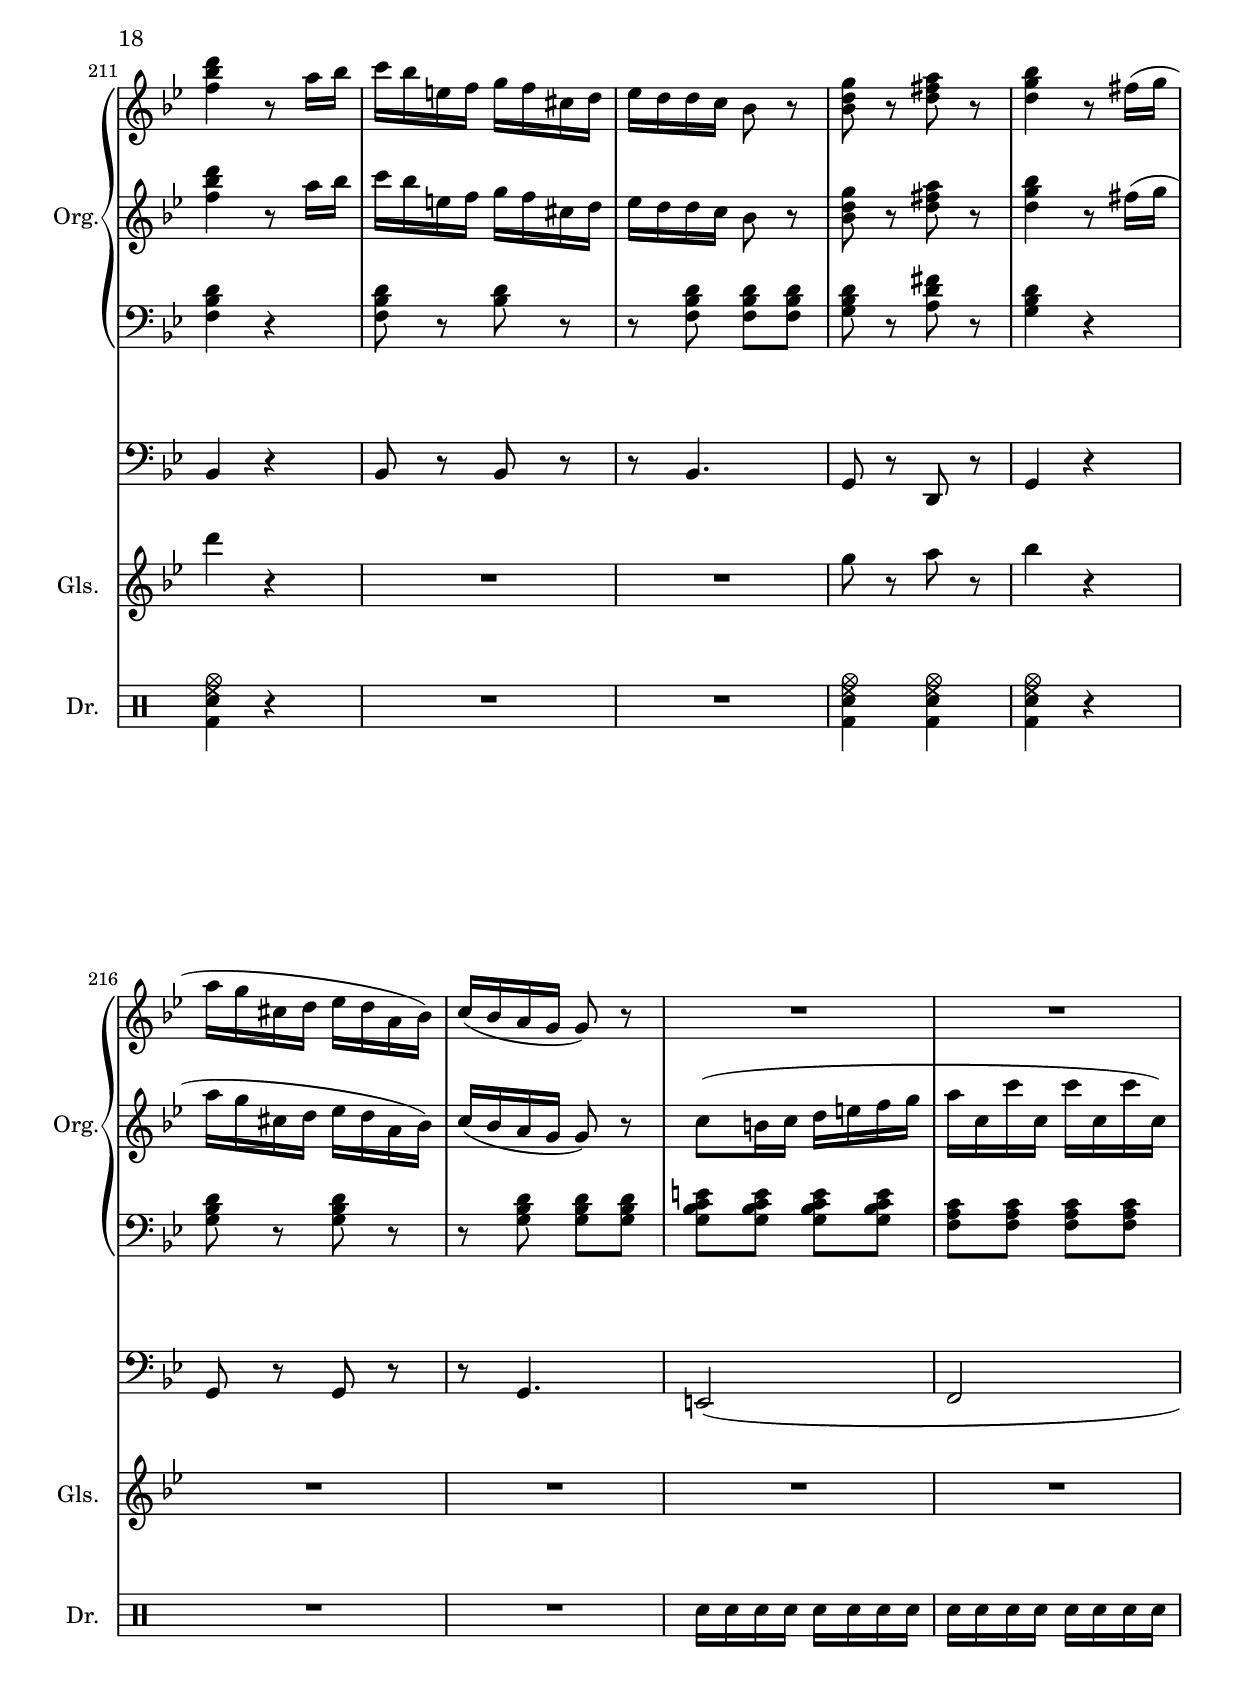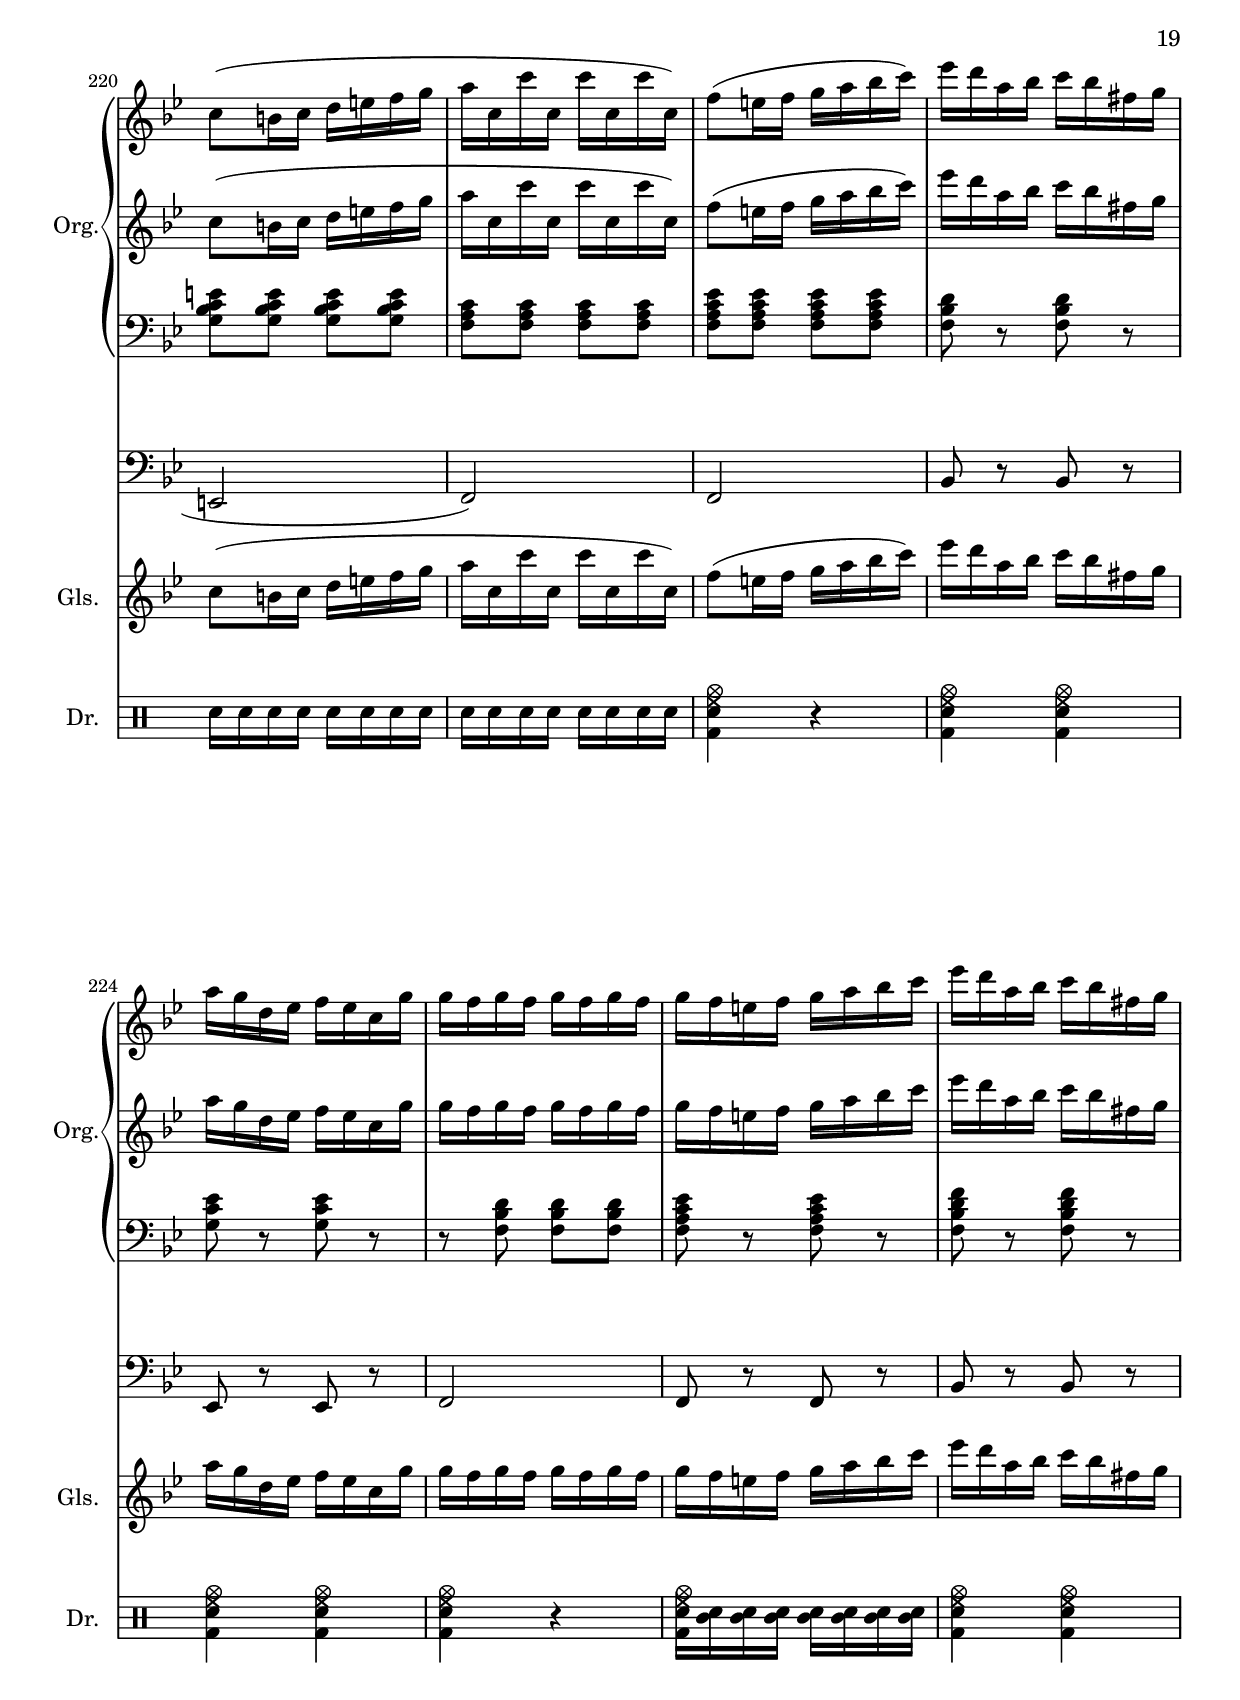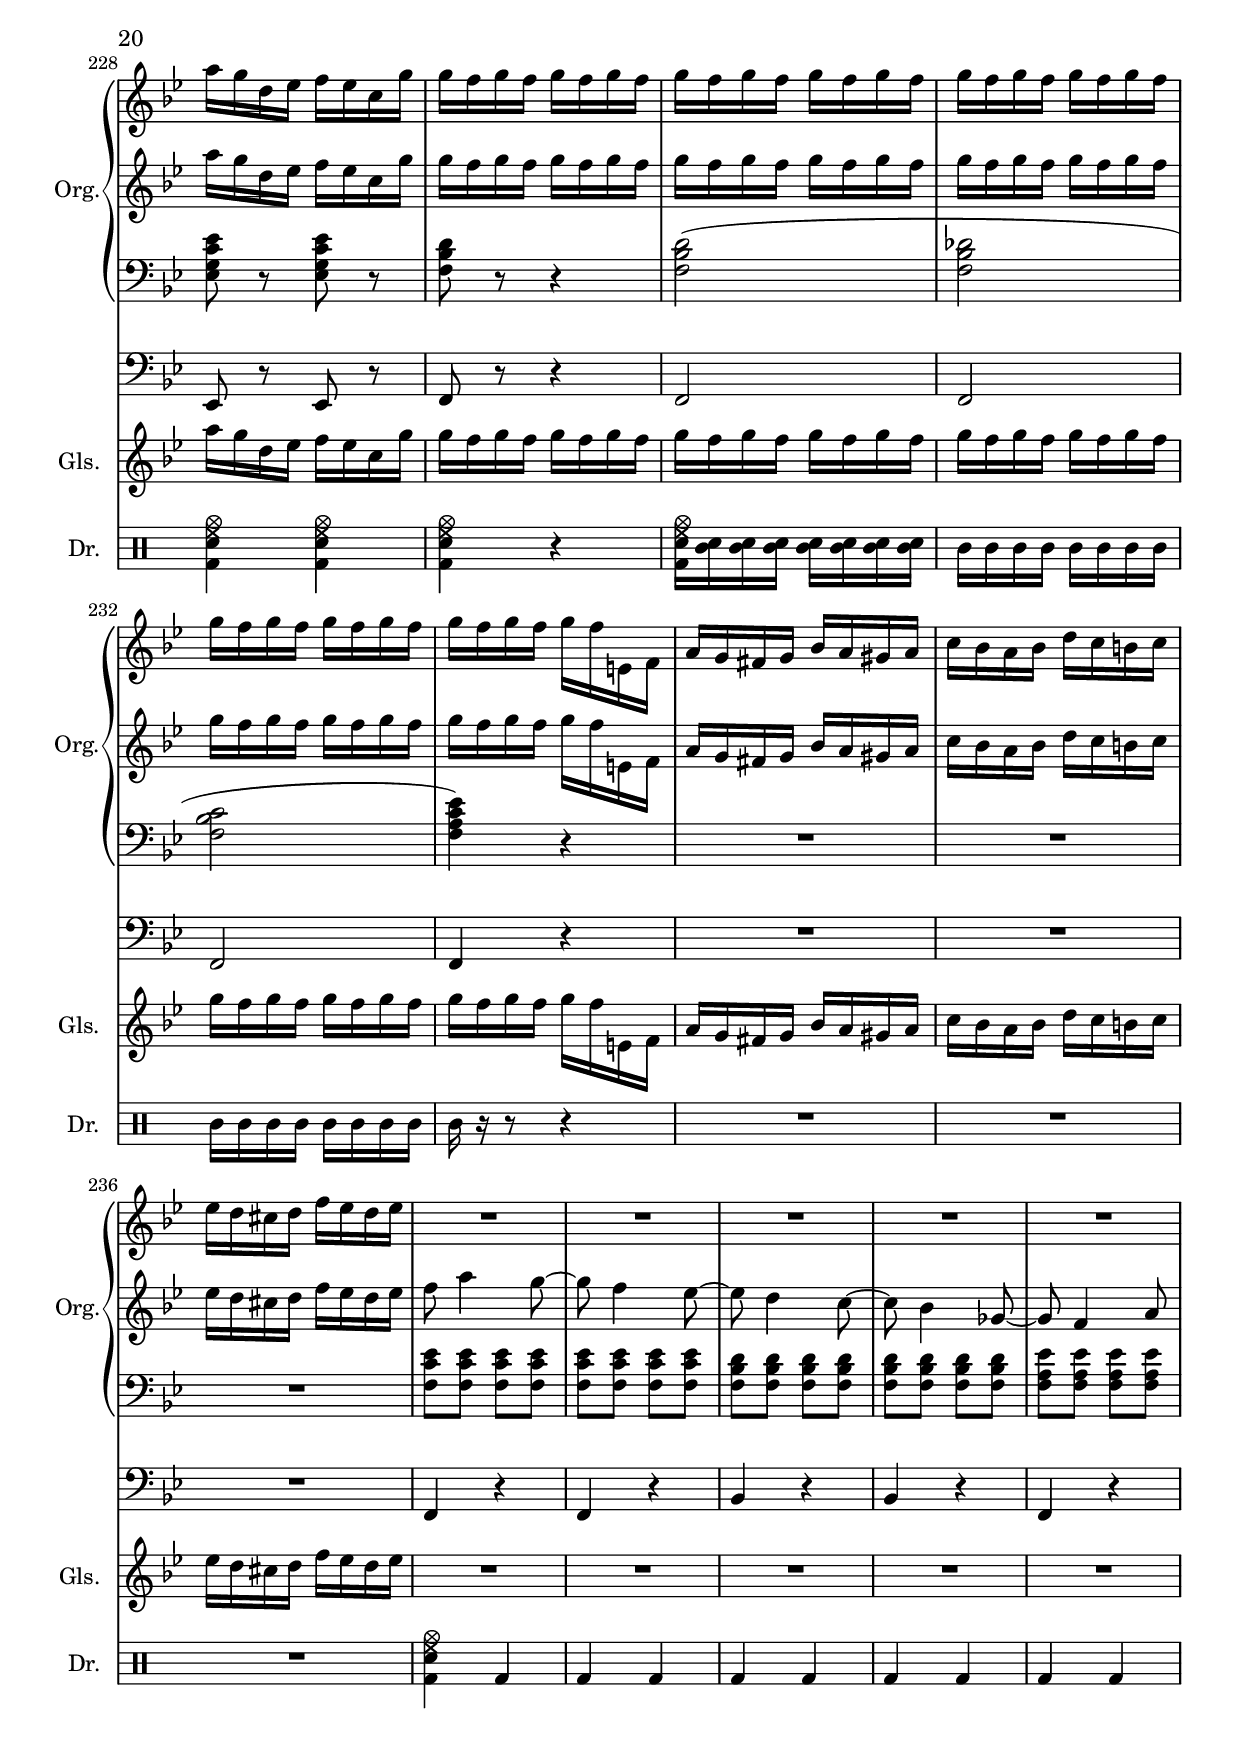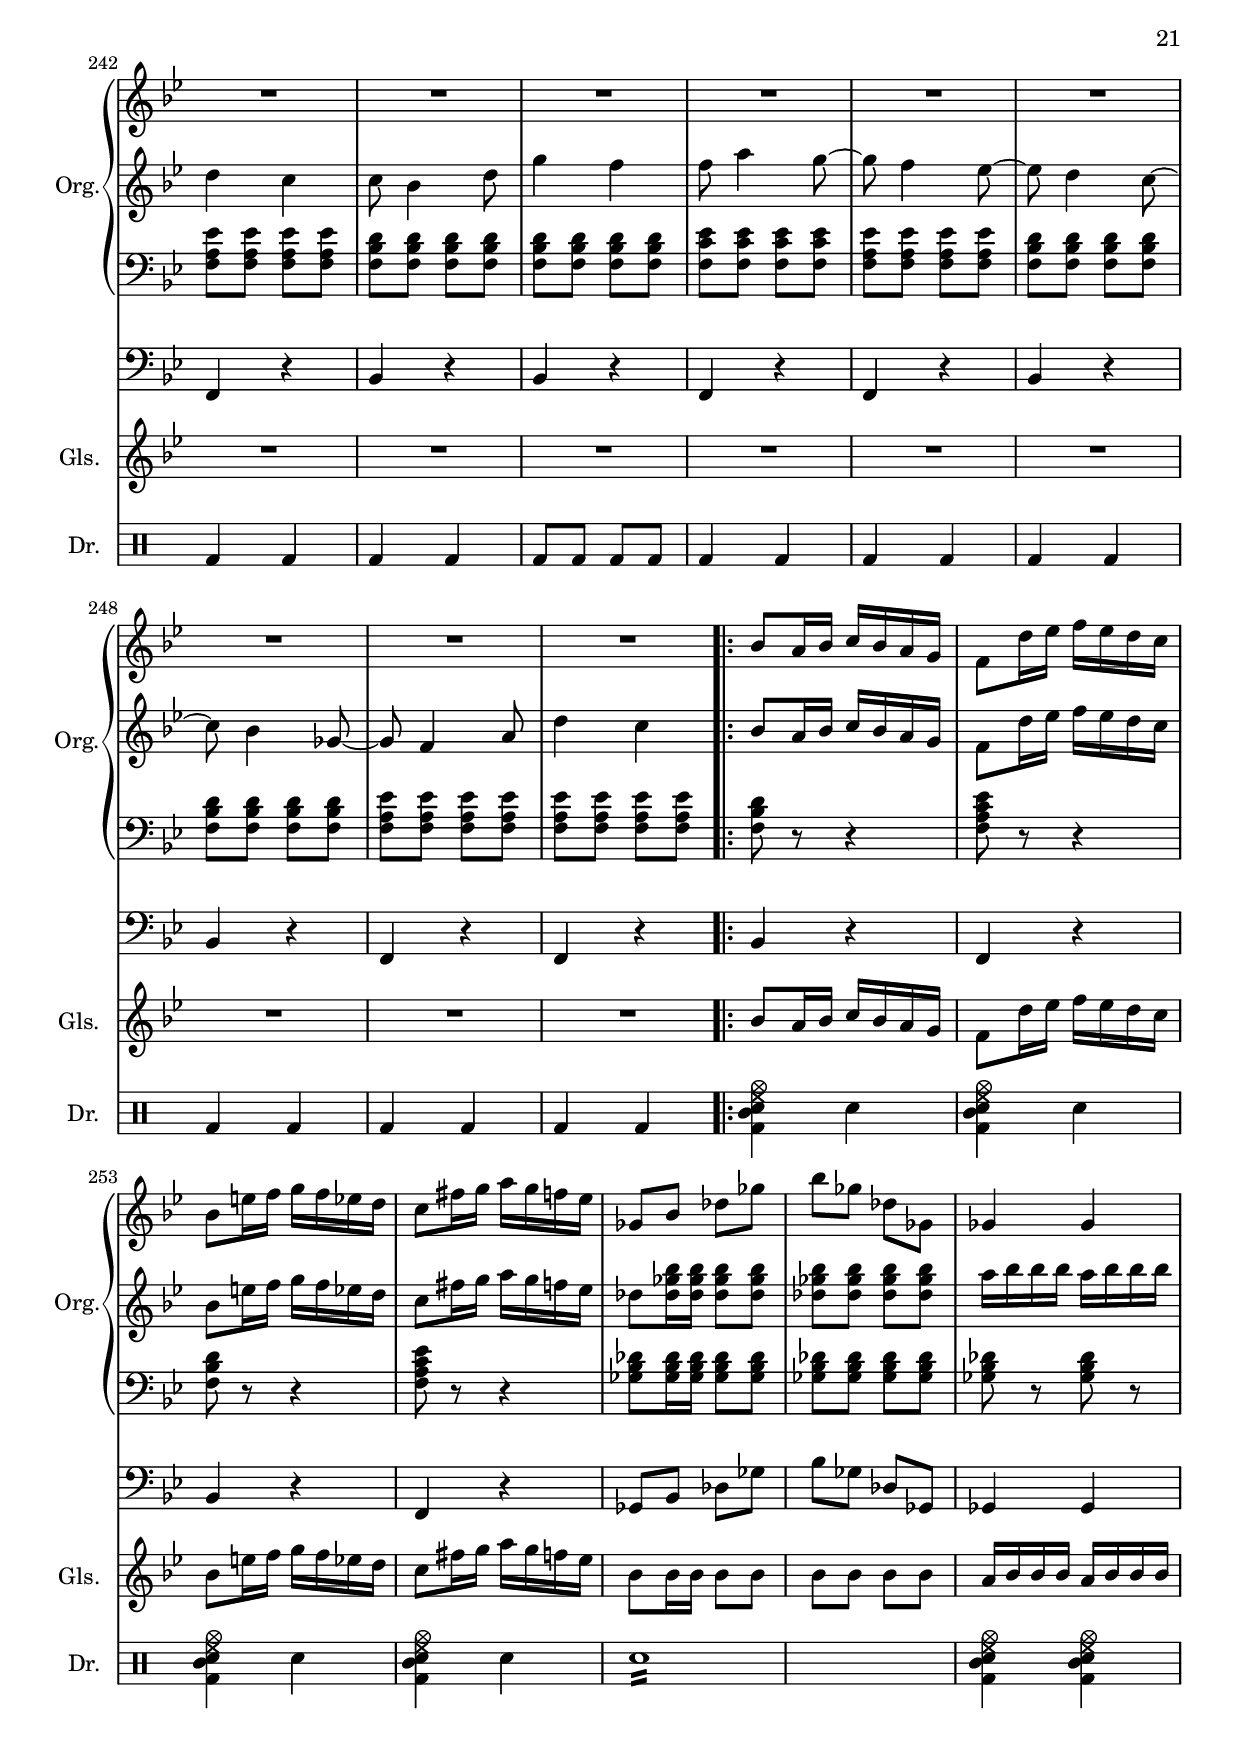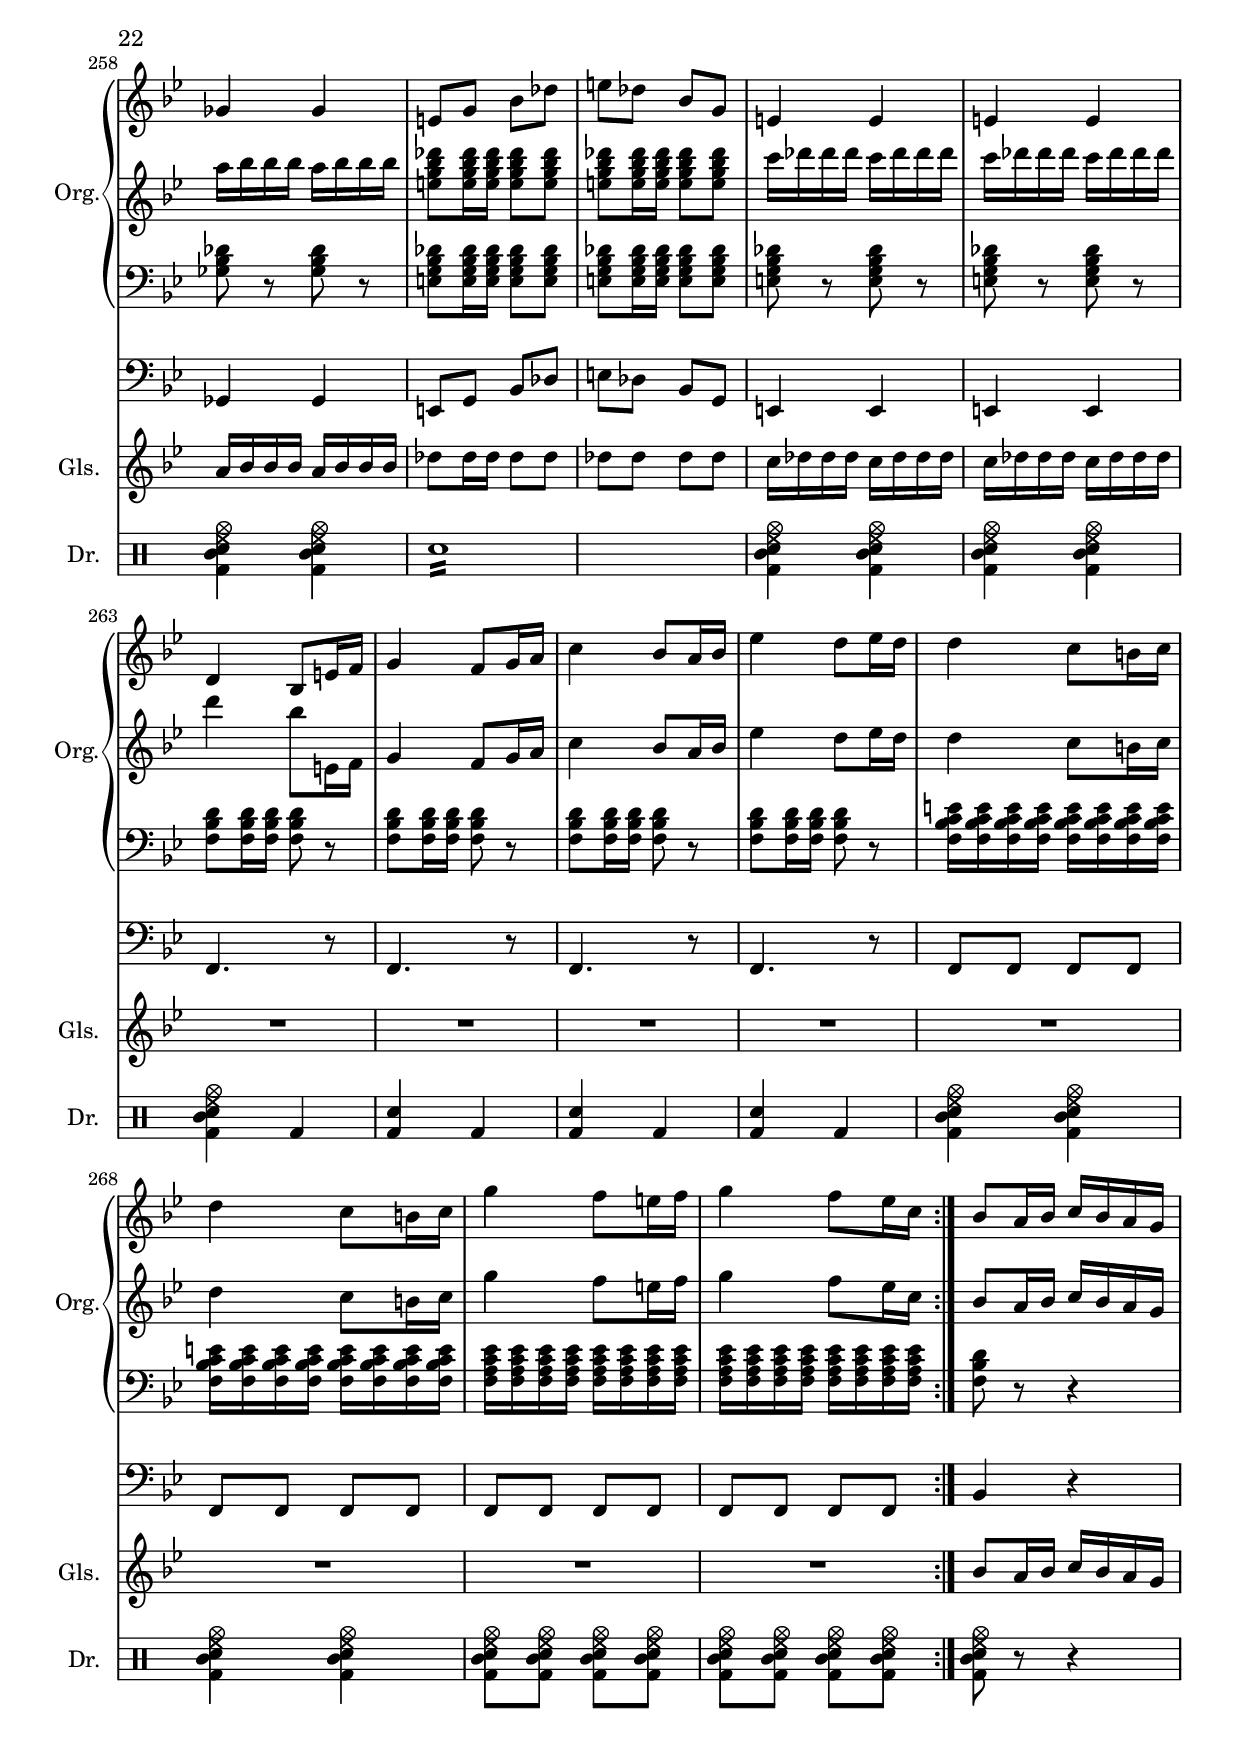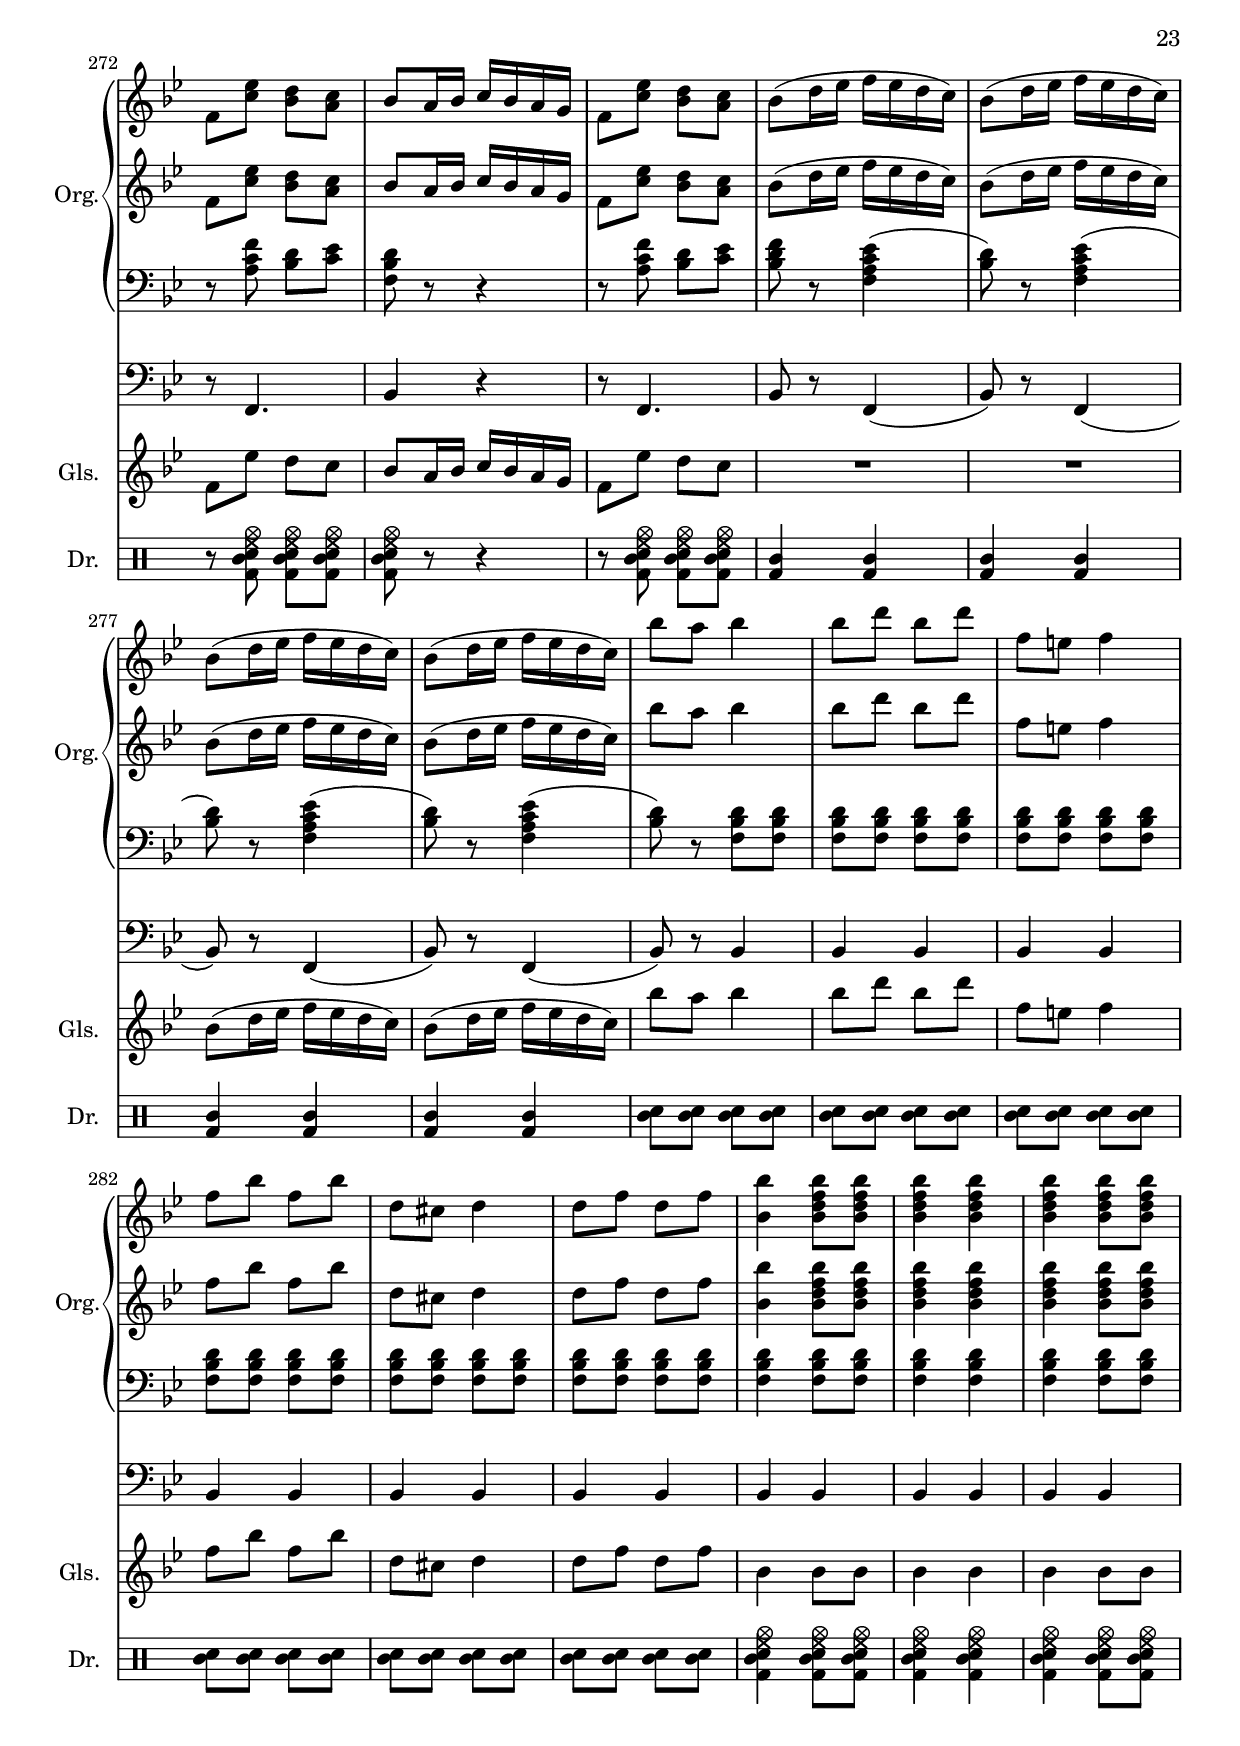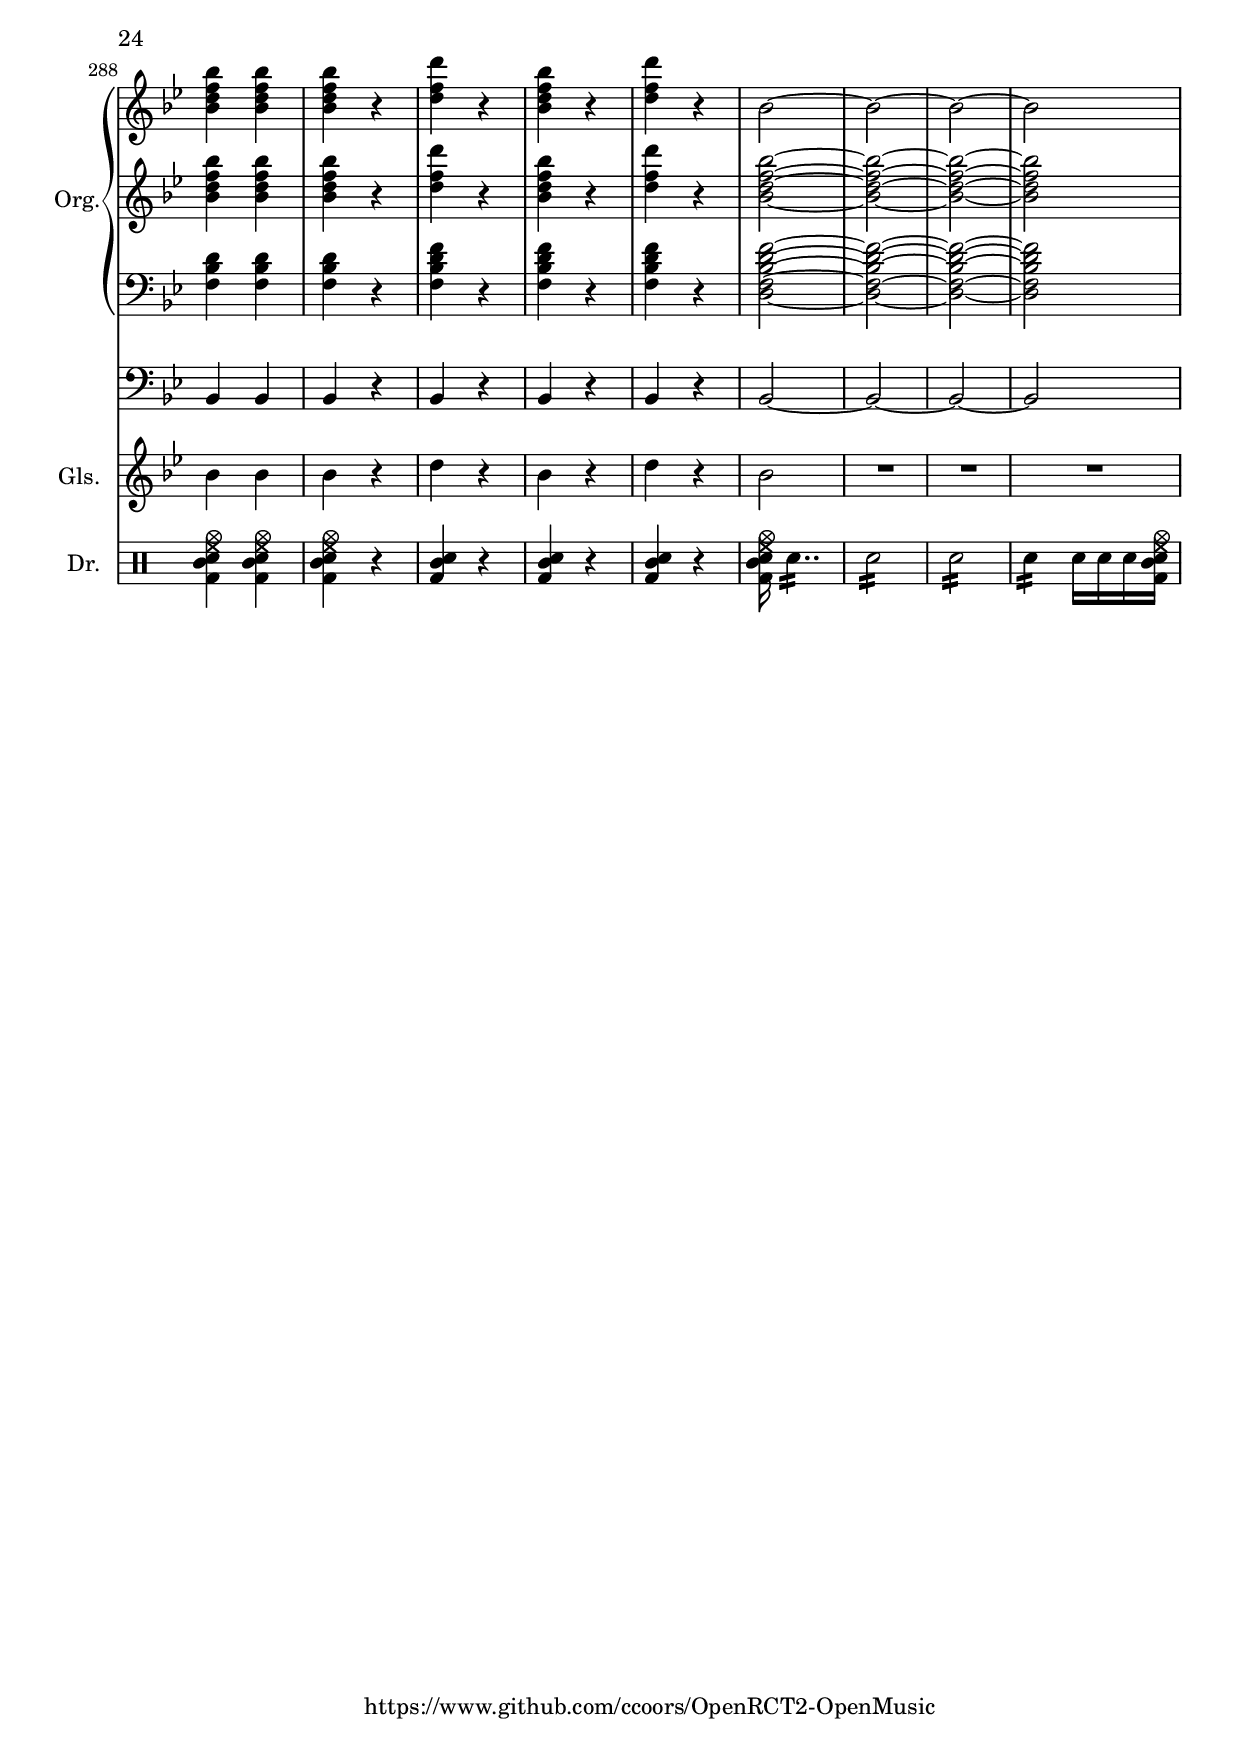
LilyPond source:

\version "2.18.2"
\include "articulate.ly"
#(define ac:normalFactor '(15 . 16))

\header {
  dedication = "OpenRCT2-OpenMusic"
  title = "Overture to Poet and Peasant"
  arranger = "Christian Friedrich Coors"
  subtitle = "Dichter und Bauer"
  composer = "Franz von Suppé"
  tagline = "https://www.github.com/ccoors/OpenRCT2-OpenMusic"
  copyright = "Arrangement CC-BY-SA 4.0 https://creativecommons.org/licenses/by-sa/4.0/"
}

\paper {
  #(set-paper-size "a4")
  left-margin = 2\cm
}

global_andante = {
  \key d \major
  \time 4/4
}

global_allegro = {
  \key g \minor
  \time 4/4
  \set Score.tempoHideNote = ##t
  \tempo 4 = 170
}

global_allegro_two = {
  \time 2/4
  \set Score.tempoHideNote = ##t
  \tempo 4 = 150
}

global_allegretto = {
  \time 3/8
  \set Score.tempoHideNote = ##t
  \tempo 4 = 120
}

global_allegretto_two = {
  \time 2/4
  \set Score.tempoHideNote = ##t
  \tempo 4 = 150
}

second_melody = \relative c'' {
  \global_andante
  
  fis4. fis16 fis fis8 fis16 fis fis8 fis16 fis
  fis2\( fis4\) r8 fis16 fis
  fis4.\( fis8 a8. g16 e8. g16
  fis2 d4\) r
  
  d4. d16 d d8 d16 d d8 fis16 fis
  fis2 d4 fis
  e1
  e2. r4
  
  \repeat unfold 2 {
    <b d fis>4. <b d fis>16 <b d fis> <b d fis>4 <b d fis>
    <a cis a'>1
  }
  
  r1
  \tuplet 3/2 { d8 a' g } \tuplet 3/2 { fis e d } \tuplet 3/2 { cis b a } \tuplet 3/2 { gis a d }
  a'2 a,
  r4 d4~ d8.\( cis16 d8. e16\)
  fis2\( d4 fis\)
  g2\( d4 e\)
  fis2 r4 \tuplet 3/2 { fis8 a g }
  fis2\( e4\) \tuplet 3/2 { e8 g fis }
  e2\( d4\) fis8 f
  e8.\( a16 \tuplet 3/2 { cis8 b a } \tuplet 3/2 { gis eis fis } \tuplet 3/2 { cis d b\) }
  a4 b'2\( a8. g16\)
  fis2\( d8. cis16 d8. e16\)
  fis2\( d4\) fis
  g2\( d4 e
  fis2\) r4 \tuplet 3/2 { fis8 a g }
  fis2\( e4\) \tuplet 3/2 { e8 g fis }
  e8\( d\) fis4\( fis8 e fis g\)
  g8. fis16 \acciaccatura a8 g8. fis16 fis e cis'4.
  b8 ais16 b fis g gis, a fis'4. e8
  
  d4 \tuplet 3/2 { r8 <fis, a> <eis gis> } \tuplet 3/2 { <g b>8 <fis a>4~ } \tuplet 3/2 { <fis a>8 <fis d'> <eis cis'> }
  \tuplet 3/2 { <g e'>8 <fis d'>4 } \tuplet 3/2 { <fis d'>8 <a fis'> <g e'> } \tuplet 3/2 { <g e'> <fis d'> <a cis> } \tuplet 3/2 { <a cis> <g b> <fis a> }
  \tuplet 3/2 { <fis a>8 <e g>4\( } g'4\)~ g8.\( fis16 e8. d16\)
  d8.\( cis16 fis8. e16\) a8.\( g16~ \tuplet 3/2 { \acciaccatura a8 g8 fis e\) }
  eis4\( \tuplet 3/2 { fis8\) <fis, a> <eis gis> } \tuplet 3/2 { <g b> <fis a>4~ } \tuplet 3/2 { <fis a>8 <fis d'> <eis cis'> }
  \tuplet 3/2 { <g e'>8 <fis d'>4~ } \tuplet 3/2 { <fis d'>8 <g fis'> <g e'> } \tuplet 3/2 { <g e'> <fis d'> <a cis> } \tuplet 3/2 { <a cis> <g b> <fis a> }
  \tuplet 3/2 { <fis a>8 <e g>4 } g'~ g8. fis16 e8. d16
  d8. cis16 fis8. e16 cis'8. b16~ \tuplet 3/2 { \acciaccatura cis8 b8 a g  }
  
  f2\( e8 f \tuplet 3/2 { a g f\) }
  g4\( f e8 f \tuplet 3/2 { a g f\) }
  <f, bes d f>4 <fis bes d fis> <g bes d g> <gis bes d gis>
  <a d fis a>2 \tuplet 3/2 { d'8 cis b } \tuplet 3/2 { a g fis }
  <a, cis fis>4\( <a cis e>\) b'2
  b~ b8 a g e
  d4 \tuplet 3/2 { r8 <fis, a> <eis gis> } \tuplet 3/2 { <g b> <fis a>4~ } \tuplet 3/2 { <fis a>8 <fis d'> <a cis> }
  <g~ b>2( <g~ bes d>4 <g bes e>
  <fis a fis'>4) \tuplet 3/2 { r8 <fis a> <eis gis> } \tuplet 3/2 { <g b> <fis a>4~ } \tuplet 3/2 { <fis a>8 <fis d'> <a cis> }
  <g~ b>2( <g~ bes d>4 <g bes e>
  <fis a fis'>2) \tuplet 3/2 { d8 fis a } \tuplet 3/2 { d fis a }
  d1(
  
  <fis,, a d'>2) r
  
  \global_allegro
  R1*3
  <d' f bes>1~
  <d f bes>8 <d d'>4 <c c'> <bes bes'> <a a'>8~
  <a a'> <g g'>4 <f f'> <es es'> d'8
  <c f,>8 <bes f> r4 <f bes es>8 <f bes d> r4
  <bes d g>8 <bes d f> r4 <d f c'>8 <d f bes>8 r4
  
  R1*4
  <f a d>1~
  <f a d>8 <d d'>4 <c c'> <bes bes'> <a a'>8~
  <a a'> <g g'>4 <f f'> <e e'> d'8
  <d f,> <a f> r4 <f' a,>8 <d a> r4
  <a' d,>8 <f d> r4 <bes f d>8 <a f d> r4
  
  R1
  \repeat unfold 3 { f2~ f8 d16( e f g f e) }
  f2~ f8 e16( f g f e d)
  cis8 r <a cis e a>4 r8 g f e
  d cis d e f e d f
  e r <a cis e a>4 r8 g f e
  d cis d e f e d f
  e r <a cis e a>4 r <a cis e a>
  r \repeat unfold 3 { <a cis e a>8 r }
  
  \global_allegro_two
  R2*8
  
  a'4.( g16 f)
  f4.( es16 d)
  d4.( c16 bes)
  a4.( a16 g)
  f4.( e16 f)
  g4.( a16 bes)
  c4.( b16 c)
  cis4.( bis16 cis)
  d4.( cis16 d)
  
  g,4 g8 bes
  es g, bes es
  g r r4
  
  R2
  f,4 f8 a
  d f, a d
  f r r4
  R2
  r8 e4.~
  e8 r r4
  r8 e4.~
  e8 r r4
  R2*4
  
  R2*15
  bes8 r c r
  d c bes r
  des r es r
  f es des r
  
  \repeat unfold 2 {
    f4. g16 f
    f es d c bes4
  }
  
  g8 r a r
  bes a g r
  es' r f r
  g f es r
  
  \repeat unfold 2 {
    g4. as16 g
    g f es d c4
  }
  \repeat unfold 2 {
    a'4. bes16 a
    a g f e d4
  }
  a'4 a~
  a a~
  a a
  a a
  
  \global_allegretto
  <es a>4.~
  <es a>8( <es g> <es f>)
  <es g> r <es g>
  <d f>4.
  
  <es g>~
  <es g>8( <d f> <c es>)
  <d f> r <d f >
  <bes d>4.
  
  <es a>4.~
  <es a>8( <es g> <es f>)
  <es g> r <es g>
  <d f>4.
  
  <es g>~
  <es g>8( <d f> <c es>)
  <bes d>4.~
  <bes d>8 r r
  
  R4.*12
  
  <c es>4.~
  <c es>8( <bes d> <a c>)
  <d f> r <d f>
  <d f>4 <d g>8
  <fis a>4.~
  <fis a>8( <eis gis> <fis a>)
  <g bes>4.~
  <g bes>
  <g bes>~
  <g bes>8( <f a> <es g>)
  <f a> r <es g>
  <d f>4 f,8
  <g es'>4.~
  <g es'>8 <f d'> <es c'>
  
  \global_allegretto_two
  <d bes'>8 r r4
  
  R2*8
  f8\trill e16 f bes8 d
  g,\trill fis16 g c8 bes
  a g'16 f f8 g16 f
  f8 g16 f f8 g16 f
  f8 g16 f f8 g16 f
  f8 g16 f e f g a
  
  <d, f bes>8 r <f a c> r
  <f bes d>4 r8 a16 bes
  c bes e, f g f cis d
  es d d c bes8 r
  
  <bes d g> r <d fis a> r
  <d g bes>4 r8 fis16( g
  a g cis, d es d a bes)
  c( bes a g g8) r
  
  R2*2
  c8( b16 c d e f g
  a c, c' c, c' c, c' c,)
  
  f8( e16 f g a bes c)
  es d a bes c bes fis g
  a g d es f es c g'
  g f g f g f g f
  g f e f g a bes c
  es d a bes c bes fis g
  a g d es f es c g'
  \repeat unfold 4 {
    g f g f g f g f
  }
  g f g f g f e, f
  a g fis g bes a gis a
  c bes a bes d c b c
  es d cis d f es d es
  
  R2*14
  \repeat volta 2 {
    bes8 a16 bes c bes a g
    f8 d'16 es f es d c
    bes8 e16 f g f es d
    c8 fis16 g a g f es
    
    ges,8 bes des ges
    bes ges des ges,
    ges4 ges
    ges ges
    e8 g bes des
    e des bes g
    e4 e
    e e
    
    d4 bes8 e16 f
    g4 f8 g16 a
    c4 bes8 a16 bes
    es4 d8 es16 d
    d4 c8 b16 c
    d4 c8 b16 c
    g'4 f8 e16 f
    g4 f8 es16 c
  }
  
  \repeat unfold 2 {
    bes8 a16 bes c bes a g
    f8 <c' es> <bes d> <a c>
  }
  
  \repeat unfold 4 {
    bes8( d16 es f es d c)
  }
  bes'8 a bes4
  bes8 d bes d
  f, e f4
  f8 bes f bes
  d, cis d4
  d8 f d f
  <bes, bes'>4 <bes d f bes>8 <bes d f bes>
  <bes d f bes>4 <bes d f bes>
  <bes d f bes> <bes d f bes>8 <bes d f bes>
  <bes d f bes>4 <bes d f bes>
  <bes d f bes> r
  <d f d'> r
  <bes d f bes> r
  <d f d'> r
  bes2~
  bes~
  bes~
  bes
}

melody = \relative c'' {
  \global_andante
  
  d,4. d16 d d8 a'16 a a8 d16 d
  d2\( a4\) r8 a16 a
  d4.\( a8 cis8. b16 g8. b16
  a2 fis4\) r
  
  fis4. fis16 fis fis8 b16 b b8 d16 d
  d2 b4 d
  cis2 \tuplet 3/2 { cis8\( d cis } \tuplet 3/2 { b8 cis b\) }
  b2\( a4\) r
  
  R1*4
  <a d fis>4. <a d fis>16 <a d fis> <a d fis>8 <d fis a>16 <d fis a> <d fis a>8 <d fis a d>16 <d fis a d>
  <d fis a d>1
  <fis, a d fis>2 <fis a d fis>4 <g a cis e>
  
  <fis a d>4 r r2
  R1
  b1(
  a2) r
  a( ais
  b gis)
  R1*4
  b1(
  a2) r
  R1*14
  
  bes1(
  d)
  R1*3
  \repeat unfold 2 {
    <g, b>2( <g bes>
    <fis a d>4.) r8 r2
  }
  r4
  \tuplet 3/2 { d8 fis a } \tuplet 3/2 { d fis a( } d4
  <d, fis a d>2) r
  \global_allegro
  
  R1*3
  <d f bes>1~
  <d f bes>8 <d d'>4 <c c'> <bes bes'> <a a'>8~
  <a a'> <g g'>4 <f f'> <es es'> d'8
  <c f,>8 <bes f> r4 <f bes es>8 <f bes d> r4
  <bes d g>8 <bes d f> r4 <d f c'>8 <d f bes>8 r4
  
  R1*4
  <f a d>1~
  <f a d>8 <d d'>4 <c c'> <bes bes'> <a a'>8~
  <a a'> <g g'>4 <f f'> <e e'> d'8
  <d f,> <a f> r4 <f' a,>8 <d a> r4
  <a' d,>8 <f d> r4 <bes f d>8 <a f d> r4
  
  R1
  \repeat unfold 3 { f2~ f8 d16( e f g f e) }
  f2~ f8 e16( f g f e d)
  cis8 r <a cis e a>4 r8 g f e
  d cis d e f e d f
  e r <a cis e a>4 r8 g f e
  d cis d e f e d f
  e r <a cis e a>4 r <a cis e a>
  r \repeat unfold 3 { <a cis e a>8 r }
  
  \global_allegro_two
  a'4.( g16 f)
  f4.( es16 d)
  d4.( c16 bes)
  a4.( g16 f)
  es4.( d16 es)
  g4. bes8
  bes4.( a16 gis)
  a4.( gis16 a)
  
  a'4.( g16 f)
  f4.( es16 d)
  d4.( c16 bes)
  a4.( a16 g)
  f4.( e16 f)
  g4.( a16 bes)
  c4.( b16 c)
  cis4.( bis16 cis)
  d4.( cis16 d)
  <es, g bes es>2~
  <es g bes es>~
  <es g bes es>8 r bes'8 g
  es g bes es
  <d a f d>2~
  <d a f d>~
  <d a f d>8 r a f
  d f a d
  \repeat unfold 2 {
    cis2~
    \tuplet 3/2 { cis8 cis d } \tuplet 3/2 { e d cis }
  }
  cis8 <g bes e g>4 <g bes e g>8
  r <g bes e g>4 <g bes e g>8
  \repeat unfold 2 { r8 <g bes e g> r <g bes e g> }
  
  f'8 a4 g8~
  g f4 es8~
  es d4 c8~
  c bes4 ges8~
  ges f4 a8
  d4 c
  c8 bes4 d8
  g4 f
  f8 a4 g8~
  g f4 es8~
  es d4 c8~
  c bes4 ges8~
  ges f4 a8
  d4 c
  bes8 g16 f e f g a
  <bes f d>8 r <c a f> r
  <f, bes d> <f a c> <f bes> r
  <f as des> r <as c es> r
  <as des f> <as c es> <as des> r
  
  R2*4
  <d, g>8 r <d fis a> r
  <d g bes> <d fis a> <d g bes,> r
  <g bes es> r <bes d f> r
  <bes es g> <bes d f> <bes es> r
  
  R2*12
  
  \global_allegretto
  R4.*16
  \repeat unfold 2 {
    d4.
    e8 fis e
    d fis b
    a e fis
  }
  
  \repeat unfold 4 {
    d cis d
  }
  
  R4.*14
  
  \global_allegretto_two
  <d, bes'>8 r r4
  \repeat unfold 2 {
    f8\trill e16 f bes8 d
    g,\trill fis16 g c8 bes
    a\trill gis16 a g'8 f
    es( d16 c) bes8 a16 g
  }
  f8\trill e16 f bes8 d
  g,\trill fis16 g c8 bes
  a g'16 f f8 g16 f
  f8 g16 f f8 g16 f
  f8 g16 f f8 g16 f
  f8 g16 f e f g a
  
  <d, f bes>8 r <f a c> r
  <f bes d>4 r8 a16 bes
  c bes e, f g f cis d
  es d d c bes8 r
  
  <bes d g> r <d fis a> r
  <d g bes>4 r8 fis16( g
  a g cis, d es d a bes)
  c( bes a g g8) r
  
  \repeat unfold 2 {
    c( b16 c d e f g
    a c, c' c, c' c, c' c,)
  }
  
  f8( e16 f g a bes c)
  es d a bes c bes fis g
  a g d es f es c g'
  g f g f g f g f
  g f e f g a bes c
  es d a bes c bes fis g
  a g d es f es c g'
  \repeat unfold 4 {
    g f g f g f g f
  }
  g f g f g f e, f
  a g fis g bes a gis a
  c bes a bes d c b c
  es d cis d f es d es
  
  f8 a4 g8~
  g f4 es8~
  es d4 c8~
  c bes4 ges8~
  ges f4 a8
  d4 c
  c8 bes4 d8
  g4 f
  f8 a4 g8~
  g f4 es8~
  es d4 c8~
  c bes4 ges8~
  ges f4 a8
  d4 c
  
  \repeat volta 2 {
    bes8 a16 bes c bes a g
    f8 d'16 es f es d c
    bes8 e16 f g f es d
    c8 fis16 g a g f es
    des8 <des ges bes>16 <des ges bes> <des ges bes>8 <des ges bes>
    \repeat unfold 4 { <des ges bes> }
    \repeat unfold 4 { a'16 bes bes bes }
    
    \repeat unfold 2 { <e, g bes des>8 <e g bes des>16 <e g bes des> <e g bes des>8 <e g bes des> }
    \repeat unfold 4 { c'16 des des des }
    d4 bes8 e,,16 f
    g4 f8 g16 a
    c4 bes8 a16 bes
    es4 d8 es16 d
    d4 c8 b16 c
    d4 c8 b16 c
    g'4 f8 e16 f
    g4 f8 es16 c
  }
  
  \repeat unfold 2 {
    bes8 a16 bes c bes a g
    f8 <c' es> <bes d> <a c>
  }
  
  \repeat unfold 4 {
    bes8( d16 es f es d c)
  }
  bes'8 a bes4
  bes8 d bes d
  f, e f4
  f8 bes f bes
  d, cis d4
  d8 f d f
  <bes, bes'>4 <bes d f bes>8 <bes d f bes>
  <bes d f bes>4 <bes d f bes>
  <bes d f bes> <bes d f bes>8 <bes d f bes>
  <bes d f bes>4 <bes d f bes>
  <bes d f bes> r
  <d f d'> r
  <bes d f bes> r
  <d f d'> r
  <bes d f bes>2~
  <bes d f bes>~
  <bes d f bes>~
  <bes d f bes>
}

left = \relative c' {
  \global_andante
  
  <a d,>4. <a d,>16 <a d,> <a d,>8 <a d,>16 <a d,> <a d,>8 <a d,>16 <a d,>
  <a d,>2. r8 <a d,>16 <a d,>
  <a d,>2 <a e a,>4 <a e a,>
  <a d,>2. r4
  
  <b fis b,>4. <b fis b,>16 <b fis b,> <b fis b,>8 <b fis b,>16 <b fis b,> <b fis b,>8 <b fis b,>16 <b fis b,>
  <b fis b,>2 <b fis b,>4 <b fis b,>
  <cis a e>2 <cis a e>4 <d gis, e>
  <d gis, e>2\( <cis a>4\) r
  
  \repeat unfold 2 {
    b,2 b4 b
    fis2 fis'4 fis
  }
  
  <fis a d>4. <fis a d>16 <fis a d> <fis a d>8 <fis a d>16 <fis a d> <fis a d>8 <fis a d>16 <fis a d>
  <fis a d>1
  <d fis a>2 <d fis a>4 <e a cis>
  
  \repeat unfold 2 {
    \tuplet 3/2 { d8( fis a } \tuplet 3/2 { d a fis) } \tuplet 3/2 { d( fis a } \tuplet 3/2 { d a fis) }
  }
  \tuplet 3/2 { d8( g b } \tuplet 3/2 { d b g) } \tuplet 3/2 { d( g b } \tuplet 3/2 { d b g) }
  \tuplet 3/2 { d8( fis a } \tuplet 3/2 { d a fis) } \tuplet 3/2 { d( fis a } \tuplet 3/2 { d a fis) }
  \tuplet 3/2 { a( cis e } \tuplet 3/2 { a e cis) } \tuplet 3/2 { ais( cis e } \tuplet 3/2 { fis e cis) }
  \tuplet 3/2 { b( d fis } \tuplet 3/2 { b fis d) } \tuplet 3/2 { gis,( d' e } \tuplet 3/2 { b' e, d) }
  \tuplet 3/2 { a( cis e } \tuplet 3/2 { a e cis) } \tuplet 3/2 { e,( d' e } \tuplet 3/2 { gis e d) }
  \tuplet 3/2 { a( cis e } \tuplet 3/2 { a e cis) } \tuplet 3/2 { cis( e, g } \tuplet 3/2 { a g e) }
  \repeat unfold 2 { \tuplet 3/2 { d( fis a } \tuplet 3/2 { d a fis) } \tuplet 3/2 { d( fis a } \tuplet 3/2 { d a fis) } }
  \tuplet 3/2 { d( g b } \tuplet 3/2 { d b g) } \tuplet 3/2 { d( g bes } \tuplet 3/2 { d bes g) }
  \tuplet 3/2 { d( fis a } \tuplet 3/2 { d a fis) } \tuplet 3/2 { d( fis a } \tuplet 3/2 { d a fis) }
  \tuplet 3/2 { a( cis e } \tuplet 3/2 { a e cis) } \tuplet 3/2 { ais( cis e } \tuplet 3/2 { fis e cis) }
  \tuplet 3/2 { b( d fis } \tuplet 3/2 { b fis d) } \tuplet 3/2 { g,( e g } \tuplet 3/2 { b g e) }
  \tuplet 3/2 { a( d, fis } \tuplet 3/2 { a fis d) } <e g a cis>2
  R1
  \repeat unfold 4 { \tuplet 3/2 { r8 <fis a d> <fis a d> } <fis a d> r }
  \repeat unfold 2 { \tuplet 3/2 { r8 <e a cis> <e a cis> } <e a cis> r }
  \repeat unfold 2 { \tuplet 3/2 { r8 <e g a cis> <e g a cis> } <e g a cis> r }
  \repeat unfold 4 { \tuplet 3/2 { r8 <fis a d> <fis a d> } <fis a d> r }
  \repeat unfold 2 { \tuplet 3/2 { r8 <e a cis> <e a cis> } <e a cis> r }
  \repeat unfold 2 { \tuplet 3/2 { r8 <e g a cis> <e g a cis> } <e g a cis> r }
  
  \repeat unfold 2 { \repeat unfold 2 { \tuplet 3/2 { \repeat unfold 3 { <f bes d>8 } } } \repeat unfold 2 { \tuplet 3/2 { \repeat unfold 3 { <f a es'>8 } } } }
  \tuplet 3/2 { \repeat unfold 3 { <f bes d>8 } } \tuplet 3/2 { \repeat unfold 3 { <fis bes d>8 } } \tuplet 3/2 { \repeat unfold 3 { <g bes d>8 } } \tuplet 3/2 { \repeat unfold 3 { <gis bes d>8 } }
  <fis a d>1(
  <g cis e>)~
  <g cis e>(
  
  \tuplet 3/2 { r16) fis,( a } \tuplet 3/2 { d fis a } d8) r8 \tuplet 3/2 { r16 fis,,( a } \tuplet 3/2 { d fis a } d8) r8
  \tuplet 3/2 { r16 g,,( b } \tuplet 3/2 { d g b } d8) r8 \tuplet 3/2 { r16 g,,( bes } \tuplet 3/2 { d g bes } d8) r8
  \tuplet 3/2 { r16 fis,,( a } \tuplet 3/2 { d fis a } d8) r8 \tuplet 3/2 { r16 fis,,( a } \tuplet 3/2 { d fis a } d8) r8
  \tuplet 3/2 { r16 g,,( b } \tuplet 3/2 { d g b } d8) r8 \tuplet 3/2 { r16 g,,( bes } \tuplet 3/2 { d g bes } d8) r8
  \tuplet 3/2 { r16 fis,,( a } \tuplet 3/2 { d fis a } d8) r8 \tuplet 3/2 { r16 fis,,( a } \tuplet 3/2 { d fis a } d8) r8
  \tuplet 3/2 { r16 fis,,( a } \tuplet 3/2 { d fis a } d8) r8 \tuplet 3/2 { r16 fis,,( a } \tuplet 3/2 { d fis a } d4
  <fis, a d>2) r
  
  \global_allegro
  \repeat unfold 3 { \repeat unfold 8 { bes,16 a } }
  \repeat unfold 8 { <d f bes>8 }
  <d f bes> r <d f bes>4 <d f bes> <d f bes>
  \repeat unfold 4 { <d f bes> }
  \repeat unfold 4 { <d f bes>8 <d f bes> r4 }
  
  R1
  \repeat unfold 3 { \repeat unfold 8 { a16 gis } }
  \repeat unfold 8 { <d' f a>8 }
  <d f a> r <d f a>4 <d f a> <d f a>
  \repeat unfold 4 { <d f a> }
  \repeat unfold 4 { <d f a>8 <d f a> r4 }
  
  R1
  \repeat unfold 4 { <gis b d f>8 } <gis b d f> r <gis b d f> r
  \repeat unfold 4 { <a d f>8 } <a d f> r <a d f> r
  \repeat unfold 4 { <bes d f>8 } <bes d f> r <bes d f> r
  <gis b d f> <gis b d f> <b d f> <b d f> <b d f> r <b d f> r
  <a cis e> r <e a cis e>4 r8 g f e
  d cis d e f e d f
  e r <e a cis e>4 r8 g f e
  d cis d e f e d f
  e r <e a cis e>4 r <e a cis e>
  r \repeat unfold 3 { <a cis e>8 r }
  
  \global_allegro_two
  \repeat unfold 4 { <f a d>8 <f a d>16 <f a d> <f a d>8 r }
  \repeat unfold 2 { <g bes es>8 <g bes es>16 <g bes es> <g bes es>8 r }
  \repeat unfold 2 { <e g bes cis>8 <e g bes cis>16 <e g bes cis> <e g bes cis>8 r }
  \repeat unfold 4 { <f a d>8 <f a d>16 <f a d> <f a d>8 r }
  \repeat unfold 4 { <f a c>8 }
  \repeat unfold 4 { <e g bes c>8 }
  \repeat unfold 4 { <f a c>8 }
  \repeat unfold 4 { <e g a cis>8 }
  \repeat unfold 4 { <d f a d>8 }
  <bes es g bes>2~
  <bes es g bes>~
  <bes es g bes>8 r r4
  R2
  <a d f a>2~
  <a d f a>~
  <a d f a>8 r a'8 f
  d f a d
  \repeat unfold 2 {
    r8 <e, g bes cis> <e g bes cis> <e g bes cis>
    <e g bes cis> r r4
  }
  r8 <e g bes cis>4 <e g bes cis>8
  r8 <e g bes cis>4 <e g bes cis>8
  \repeat unfold 2 {
    r8 <e g bes cis> r <e g bes cis>
  }
  \repeat unfold 2 { <f c' es>8 <f c' es> <f c' es> <f c' es> }
  \repeat unfold 2 { <f bes d> <f bes d> <f bes d> <f bes d> }
  \repeat unfold 2 { <f a es'> <f a es'> <f a es'> <f a es'> }
  \repeat unfold 2 { <f bes d> <f bes d> <f bes d> <f bes d> }
  <f c' es>8 <f c' es> <f c' es> <f c' es>
  <f a es'> <f a es'> <f a es'> <f a es'>
  \repeat unfold 2 { <f bes d> <f bes d> <f bes d> <f bes d> }
  \repeat unfold 2 { <f a es'> <f a es'> <f a es'> <f a es'> }
  <f bes d> r r4
  <d f bes>8 r <f a c> r
  <f bes d> <f bes es> <f bes d> r
  <f as des> r <es as c> r
  <as des> <as c es> <as des f> r
  
  \repeat unfold 2 {
    \repeat unfold 4 { <f a es' f>16 } <g es' f> <g es' f> <a es' f> <a es' f>
    \repeat unfold 8 { <bes d f>16 }
  }
  
  <d, g bes>8 r <d f a> r
  <d g bes> <d fis c'> <d g bes> r
  <es g bes> r <d f bes> r
  <es g bes> <d f as> <es g bes> r
  
  \repeat unfold 2 {
    \repeat unfold 4 { <b f' g>16 } <a f' g> <a f' g> <b f' g> <b f' g>
    \repeat unfold 8 { <c es g>16 }
  }
  
  \repeat unfold 2 {
    \repeat unfold 8 { <a cis a'>16 }
    \repeat unfold 8 { <d f a>16 }
  }
  
  R2*4
  
  \global_allegretto
  \repeat unfold 3 {
    \repeat unfold 2 { r8 <a' c es> <a c es> }
    \repeat unfold 2 { r8 <f bes d> <f bes d> }
  }
  \repeat unfold 2 { r8 <a c es> <a c es> }
  \repeat unfold 2 { r8 <bes d f> <bes d f> }
  
  \repeat unfold 4 {
    <a d fis> <a d fis> <a d fis>
    <a cis g> <a cis g> <a cis g>
  }
  <d fis> r r
  R4.*3
  
  r8 <a c es> <a c es>
  r <a c es> <a c es>
  r <f bes d> <f bes d>
  r <f bes d> <f bes d>
  r <fis a d> <fis a d>
  r <fis a d> <fis a d>
  r <g bes d> <g bes d>
  r <g bes d> <g bes d>
  r <g bes es> <g bes es>
  r <g bes es> <g bes es>
  r <f bes d> <f bes d>
  r <f bes d> <f bes d>
  r <a c es> <a c es>
  r <f a c es> <f a c es>
  
  \global_allegretto_two
  \repeat unfold 4 {
    r8 <f bes d>
  }
  r <e g c> r <e g c>
  r <f a c es> r <f a c es>
  \repeat unfold 4 {
    r <f bes d>
  }
  r <g c e> r <g c e>
  r <f a c es> r <f a c es>
  \repeat unfold 4 {
    r <f bes d>
  }
  r <f c' e> r <f c' e>
  
  <f a c es> r <f a c es> r
  <bes des f>4 <b d f>
  <f a c es>8 r r4
  R2
  
  <bes d f>8 r <a c es> r
  <f bes d>4 r
  <f bes d>8 r <bes d> r
  r <f bes d> <f bes d> <f bes d>
  <g bes d> r <a d fis> r
  <g bes d>4 r
  <g bes d>8 r <g bes d> r
  r <g bes d> <g bes d> <g bes d>
  
  \repeat unfold 2 {
    \repeat unfold 4 { <g bes c e> }
    \repeat unfold 4 { <f a c> }
  }
  \repeat unfold 4 { <f a c es> }
  <f bes d> r <f bes d> r
  <g c es> r <g c es> r
  r <f bes d> <f bes d> <f bes d>
  <f a c es> r <f a c es> r
  <f bes d f> r <f bes d f> r
  <es g c es> r <es g c es> r
  <f bes d> r r4
  
  <f bes d>2(
  <f bes des>
  <f bes c>
  <f a c es>4) r
  R2*3
  
  \repeat unfold 2 { <f c' es>8 <f c' es> <f c' es> <f c' es> }
  \repeat unfold 2 { <f bes d> <f bes d> <f bes d> <f bes d> }
  \repeat unfold 2 { <f a es'> <f a es'> <f a es'> <f a es'> }
  \repeat unfold 2 { <f bes d> <f bes d> <f bes d> <f bes d> }
  <f c' es>8 <f c' es> <f c' es> <f c' es>
  <f a es'> <f a es'> <f a es'> <f a es'>
  \repeat unfold 2 { <f bes d> <f bes d> <f bes d> <f bes d> }
  \repeat unfold 2 { <f a es'> <f a es'> <f a es'> <f a es'> }
  
  \repeat volta 2 {
    <f bes d>8 r r4
    <f a c es>8 r r4
    <f bes d>8 r r4
    <f a c es>8 r r4
    
    <ges bes des>8 <ges bes des>16 <ges bes des> <ges bes des>8 <ges bes des>8
    \repeat unfold 4 { <ges bes des>8 }
    \repeat unfold 4 { <ges bes des> r }
    \repeat unfold 2 { <e g bes des>8 <e g bes des>16 <e g bes des> <e g bes des>8 <e g bes des> }
    \repeat unfold 4 { <e g bes des> r }
    \repeat unfold 4 { <f bes d>8 <f bes d>16 <f bes d> <f bes d>8 r }
    \repeat unfold 16 { <f bes c e>16 }
    \repeat unfold 16 { <f a c es>16 }
  }
  
  \repeat unfold 2 {
    <f bes d>8 r r4
    r8 <a c f> <bes d> <c es>
  }
  <bes d f>8 r <f a c es>4(
  \repeat unfold 3 { <bes d>8) r <f a c es>4( }
  <bes d>8) r <f bes d> <f bes d>
  \repeat unfold 20 { <f bes d> }
  <f bes d>4 <f bes d>8 <f bes d>
  <f bes d>4 <f bes d>
  <f bes d> <f bes d>8 <f bes d>
  <f bes d>4 <f bes d>
  <f bes d> r
  <f bes d f> r
  <f bes d f> r
  <f bes d f> r
  <d f bes d f>2~
  <d f bes d f>~
  <d f bes d f>~
  <d f bes d f>
}

pedal = \relative c {
  \global_andante
  
  R1*12
  d1~
  \tuplet 3/2 { d8 a' g } \tuplet 3/2 { fis e d } \tuplet 3/2 { cis b a } \tuplet 3/2 { gis a d }
  a'2 a,
  d,4 r d r 
  \repeat unfold 3 { d r d r }
  a' r ais4 r
  b r gis r
  a r e r
  a r cis, r
  \repeat unfold 4 { d r d r }
  a' r ais r
  b r g r
  a r a2
  R1
  \repeat unfold 2 { d4 r d r }
  \repeat unfold 2 { a r a r }
  d, r d' r
  d r d r
  \repeat unfold 2 { a r a r }
  bes1~
  bes~
  bes(
  a~)
  a~
  a(
  
  d,4) r d r
  \repeat unfold 5 { d r d r }
  d2 r
  
  \global_allegro
  R1*3
  bes'1~
  bes8 r bes4 bes bes
  bes bes bes bes
  \repeat unfold 4 { bes8 bes r4 }
  
  R1*4
  a1~
  a8 r a4 a a
  a a a a
  \repeat unfold 4 { a8 a r4 }
  
  R1
  g2 g8 r g r
  a2 a8 r a r
  bes2 bes8 r bes r
  gis2 gis8 r gis r
  a8 r a4 r2
  R1
  r4 a r2
  R1
  r4 a r a
  r a8 r a r a r
  
  \global_allegro_two
  \repeat unfold 4 { d,8 r r4 }
  g8 r r4
  g8 r r4
  cis,8 r r4
  cis8 r r4
  \repeat unfold 4 { d8 r r4 }
  c2~
  c2(
  f
  e
  d
  es2~)
  es2~
  es8 r r4
  R2
  d2~
  d2~
  d8 r r4
  R2
  \repeat unfold 2 {
    r8 e4.~
    e8 r r4
  }
  r8 e4 e8
  r e4 e8
  e8 r e r
  e r e r

  \repeat unfold 3 {
    f4 r
    f r
    bes r
    bes r
  }
  f r
  f r
  bes r
  bes8 r f r
  bes f bes r
  des r as r
  des as des r
  
  \repeat unfold 2 {
    a8 f g a
    bes2
  }
  
  g8 r d r
  g d g r
  es' r bes r
  es bes es r
  
  \repeat unfold 2 {
    r g, a b
    c d es r
  }
  \repeat unfold 2 {
    r a, b cis
    d e f r
  }
  
  R2*4
  
  \global_allegretto
  \repeat unfold 3 {
    f4 r8
    f4 r8
    bes,4 r8
    bes4 r8
  }
  f'4 r8
  f4 r8
  bes4 r8
  bes4 r8
  
  a,4.~
  a~
  a~
  a~
  a~
  a~
  a~
  a(
  d8) r r
  R4.*3
  
  f4 r8
  f4 r8
  bes,4 r8
  bes4 r8
  d,4 r8
  d4 r8
  g4 r8
  g4 r8
  es4 r8
  es4 r8
  f4 r8
  f4 r8
  f4 r8
  f4 r8
  
  \global_allegretto_two
  \repeat unfold 11 {
    bes8. r16 bes8. r16
  }
  f8 r f r
  f2
  f8 r r4
  R2
  
  bes8 r f r
  bes4 r
  bes8 r bes r
  r bes4.
  g8 r d r
  g4 r
  g8 r g r
  r g4.
  e2(
  f
  e
  f)
  f
  bes8 r bes r
  es, r es r
  f2
  f8 r f r
  bes r bes r
  es, r es r
  f r r4
  f2
  f
  f
  f4 r
  R2*3
  
  \repeat unfold 3 {
    f4 r
    f r
    bes r
    bes r
  }
  f r
  f r
  
  \repeat volta 2 {
    bes4 r
    f r
    bes r
    f r
    ges8 bes des ges
    bes ges des ges,
    ges4 ges
    ges ges
    e8 g bes des
    e des bes g
    e4 e
    e e
    \repeat unfold 4 { f4. r8 }
    \repeat unfold 4 { f8 f f f }
  }
  \repeat unfold 2 {
    bes4 r
    r8 f4.
  }
  bes8 r f4(
  bes8) r f4(
  bes8) r f4(
  bes8) r f4(
  bes8) r bes4
  \repeat unfold 18 { bes4 }
  bes r
  bes r
  bes r
  bes r
  bes2~
  bes~
  bes~
  bes
}

glockenspiel = \relative c'' {
  \global_andante
  R1*52
  
  \global_allegro
  R1*3
  d8. d16 d8 d d d d d
  d4 r r2
  R1
  c8 bes r4 es8 d r4
  g8 f r4 c'8 bes r4
  R1*4
  d,8. d16 d8 d d d d d
  d4 r r2
  R1
  d8 a r4 f'8 d r4
  a'8 f r4 bes8 a r4
  
  R1
  gis8 gis gis gis gis r gis r
  a a a a a r a r
  bes bes bes bes bes r bes r
  gis gis bes bes gis r bes r
  a, r a' r r2
  R1
  r4 a r8 g f e
  d cis d e f e d f
  e r a4 r a
  r a a a
  
  \global_allegretto_two
  R2*8
  a4( g8 f)
  f4( es8 d)
  d4( c8 bes)
  a4( a8 g)
  f4( e8 f)
  g4( a8 bes)
  c4( b8 c)
  cis4( bis8 cis)
  d4( cis8 d)
  g,4 g8 bes
  es g, bes es
  g r bes, g
  es g bes es
  f,4 f8 a
  d f, a d
  f r a, f
  d f a d
  \repeat unfold 2 {
    cis2~
    \tuplet 3/2 { cis8 cis d } \tuplet 3/2 { e d cis }
  }
  cis8 g'4 g8
  r g4 g8
  \repeat unfold 2 { r8 g r g }
  R2*21
  f4. g16 f
  f es d c bes4
  R2*6
  g'4. as16 g
  g f es d c4
  R2*2
  a'4. bes16 a
  a g f e d4
  R2*4
  
  \global_allegretto
  f4.
  \repeat unfold 2 {
    f8 g a
    bes r bes
    f r f
  }
  d4.
  f8 fis g
  g gis a
  bes r bes
  f4.
  g~
  g8 f es
  d4.
  
  R4.*26
  g8 f es
  
  \global_allegretto_two
  d8 r r4
  
  R2*4
  f,8\trill e16 f bes8 d
  g,\trill fis16 g c8 bes
  a\trill gis16 a g'8 f
  es( d16 c) bes8 a16 g
  f8\trill e16 f bes8 d
  g,\trill fis16 g c8 bes
  a g'16 f f8 g16 f
  f8 g16 f f8 g16 f
  f8 g16 f f8 g16 f
  f8 g16 f e f g a
  
  bes8 r c r
  d4 r
  R2*2
  g,8 r a r
  bes4 r
  R2*4
  
  c,8( b16 c d e f g
  a c, c' c, c' c, c' c,)
  
  f8( e16 f g a bes c)
  es d a bes c bes fis g
  a g d es f es c g'
  g f g f g f g f
  g f e f g a bes c
  es d a bes c bes fis g
  a g d es f es c g'
  \repeat unfold 4 {
    g f g f g f g f
  }
  g f g f g f e, f
  a g fis g bes a gis a
  c bes a bes d c b c
  es d cis d f es d es
  
  R2*14
  \repeat volta 2 {
    bes8 a16 bes c bes a g
    f8 d'16 es f es d c
    bes8 e16 f g f es d
    c8 fis16 g a g f es
    bes8 bes16 bes bes8 bes
    bes bes bes bes
    \repeat unfold 4 { a16 bes bes bes }
    des8 des16 des des8 des
    des des des des
    \repeat unfold 4 { c16 des des des }
    R2*8
  }
  
  \repeat unfold 2 {
    bes8 a16 bes c bes a g
    f8 es' d c
  }
  
  R2*2
  
  \repeat unfold 2 {
    bes8( d16 es f es d c)
  }
  
  bes'8 a bes4
  bes8 d bes d
  f, e f4
  f8 bes f bes
  d, cis d4
  d8 f d f
  \repeat unfold 2 {
    bes,4 bes8 bes
    bes4 bes
  }
  bes r
  d r
  bes r
  d r
  bes2
  R2*3
}

drum = \drummode {
  R1*12
  
  \repeat tremolo 32 sna32
  \repeat tremolo 32 sna32
  
  R1*38
  
  % Allegro
  \repeat unfold 2 {
    R1*3
    <bd sna>8 \repeat unfold 7 { sna }
    sna r sna4 sna sna
    sna sna sna sna
    \repeat unfold 4 { <bd sna>8 <bd sna> r4 }
    R1
  }
  R1*4
  r4 <bd sna> r2
  R1
  r4 <bd sna> r2
  R1
  r4 <bd sna> r <bd sna>
  r4 <bd sna> <bd sna> <bd sna>
  
  % Allegro 2
  <bd sna hh cymc>4 r
  R2*11
  \repeat unfold 10 {
    sna8 r
  }
  \repeat unfold 2 {
    \repeat unfold 8 {
      sna8
    }
    <bd sna hh cymc>4 r
    R2
  }
  \repeat unfold 2 {
    r8 <bd sna> <bd sna> <bd sna>
    <bd sna hh cymc> r r4
  }
  \repeat unfold 2 { r8 <bd sna>4 <bd sna>8 }
  \repeat unfold 2 { bd8 sna bd sna }
  <bd sna hh cymc>4 bd
  \repeat unfold 6 { bd4 bd }
  bd8 bd bd bd
  \repeat unfold 6 { bd4 bd }
  <bd sna> r
  \repeat unfold 2 {
    <bd sna>8 r <bd sna> r
    <bd sna> <bd sna> <bd sna> r
  }
  R2*4
  \repeat unfold 2 {
    <bd sna>8 r <bd sna> r
    <bd sna> <bd sna> <bd sna> r
  }
  R2*12
  
  % Allegretto
  R4.*42
  <bd sna hh cymc>8 r bd r
  \repeat unfold 4 {
    bd8 r bd r
  }
  \repeat unfold 2 {
    <bd sna hh cymc>8 r bd r
    \repeat unfold 3 {
      bd8 r bd r
    }
  }
  bd8 r4.
  R2
  \repeat unfold 2 {
    <bd sna hh cymc>4 <bd sna hh cymc>
    <bd sna hh cymc> r
    R2*2
  }
  \repeat unfold 32 { sna16 }
  <bd sna hh cymc>4 r
  
  \repeat unfold 2 {
    \repeat unfold 2 {
      <bd sna hh cymc>4 <bd sna hh cymc>
    }
    <bd sna hh cymc>4 r
    <bd sna hh cymc>16 \repeat unfold 7 { <sna tamb>16 }
  }
  
  \repeat unfold 16 {
    tamb16
  }
  tamb16 r r8 r4
  
  R2*3
  
  <bd sna hh cymc>4 bd
  \repeat unfold 6 { bd4 bd }
  bd8 bd bd bd
  \repeat unfold 6 { bd4 bd }
  
  \repeat volta 2 {
    \repeat unfold 4 { <bd sna hh cymc tamb> sna }
    \repeat unfold 2 {
      \repeat tremolo 16 sna16
      \repeat unfold 4 { <bd sna hh cymc tamb>4 }
    }
    <bd sna hh cymc tamb>4 bd
    \repeat unfold 3 { <bd sna>4 bd }
    \repeat unfold 2 { <bd sna hh cymc tamb>4 <bd sna hh cymc tamb> }
    \repeat unfold 2 { <bd sna hh cymc tamb>8 <bd sna hh cymc tamb> <bd sna hh cymc tamb> <bd sna hh cymc tamb> }
  }
  \repeat unfold 2 {
    <bd sna hh cymc tamb>8 r r4
    r8 <bd sna hh cymc tamb> <bd sna hh cymc tamb> <bd sna hh cymc tamb>
  }
  \repeat unfold 8 { <bd tamb>4 }
  \repeat unfold 24 { <sna tamb>8 }
  \repeat unfold 2 {
    <bd sna hh cymc tamb>4 <bd sna hh cymc tamb>8 <bd sna hh cymc tamb>
    <bd sna hh cymc tamb>4 <bd sna hh cymc tamb>
  }
  <bd sna hh cymc tamb>4 r
  \repeat unfold 3 { <bd tamb sna>4 r }
  <bd sna hh cymc tamb>16 \repeat tremolo 7 { sna16 }
  \repeat tremolo 8 { sna16 }
  \repeat tremolo 8 { sna16 }
  \repeat tremolo 4 { sna16 } sna sna sna <bd sna hh cymc tamb>
}

organPart = <<
  \new PianoStaff \with {
    instrumentName = "Organ"
    shortInstrumentName = "Org."
  } <<
    \new Staff = "second melody" \with {
      midiInstrument = "drawbar organ"
    } \second_melody
    \new Staff = "melody" \with {
      midiInstrument = "church organ"
    } \melody
    \new Staff = "accompaniment" \with {
      midiInstrument = "reed organ"
    } { \clef bass \left }
  >>
  \new Staff = "pedal" \with {
    midiInstrument = "church organ"
  } { \clef bass \pedal }
>>

glockenspielPart = \new Staff \with {
  instrumentName = "Glockenspiel"
  shortInstrumentName = "Gls."
  midiInstrument = "vibraphone"
} \glockenspiel

drumPart = \new DrumStaff \with {
  \consists "Instrument_name_engraver"
  instrumentName = "Drums"
  shortInstrumentName = "Dr."
} \drum

\score {
  <<
    \organPart
    \glockenspielPart
    \drumPart
  >>
  
  \layout { }
}

\score {
  \unfoldRepeats \articulate <<
    \organPart
    \glockenspielPart
    \drumPart
  >>
  \midi {
    \tempo 4=60
  }
}
